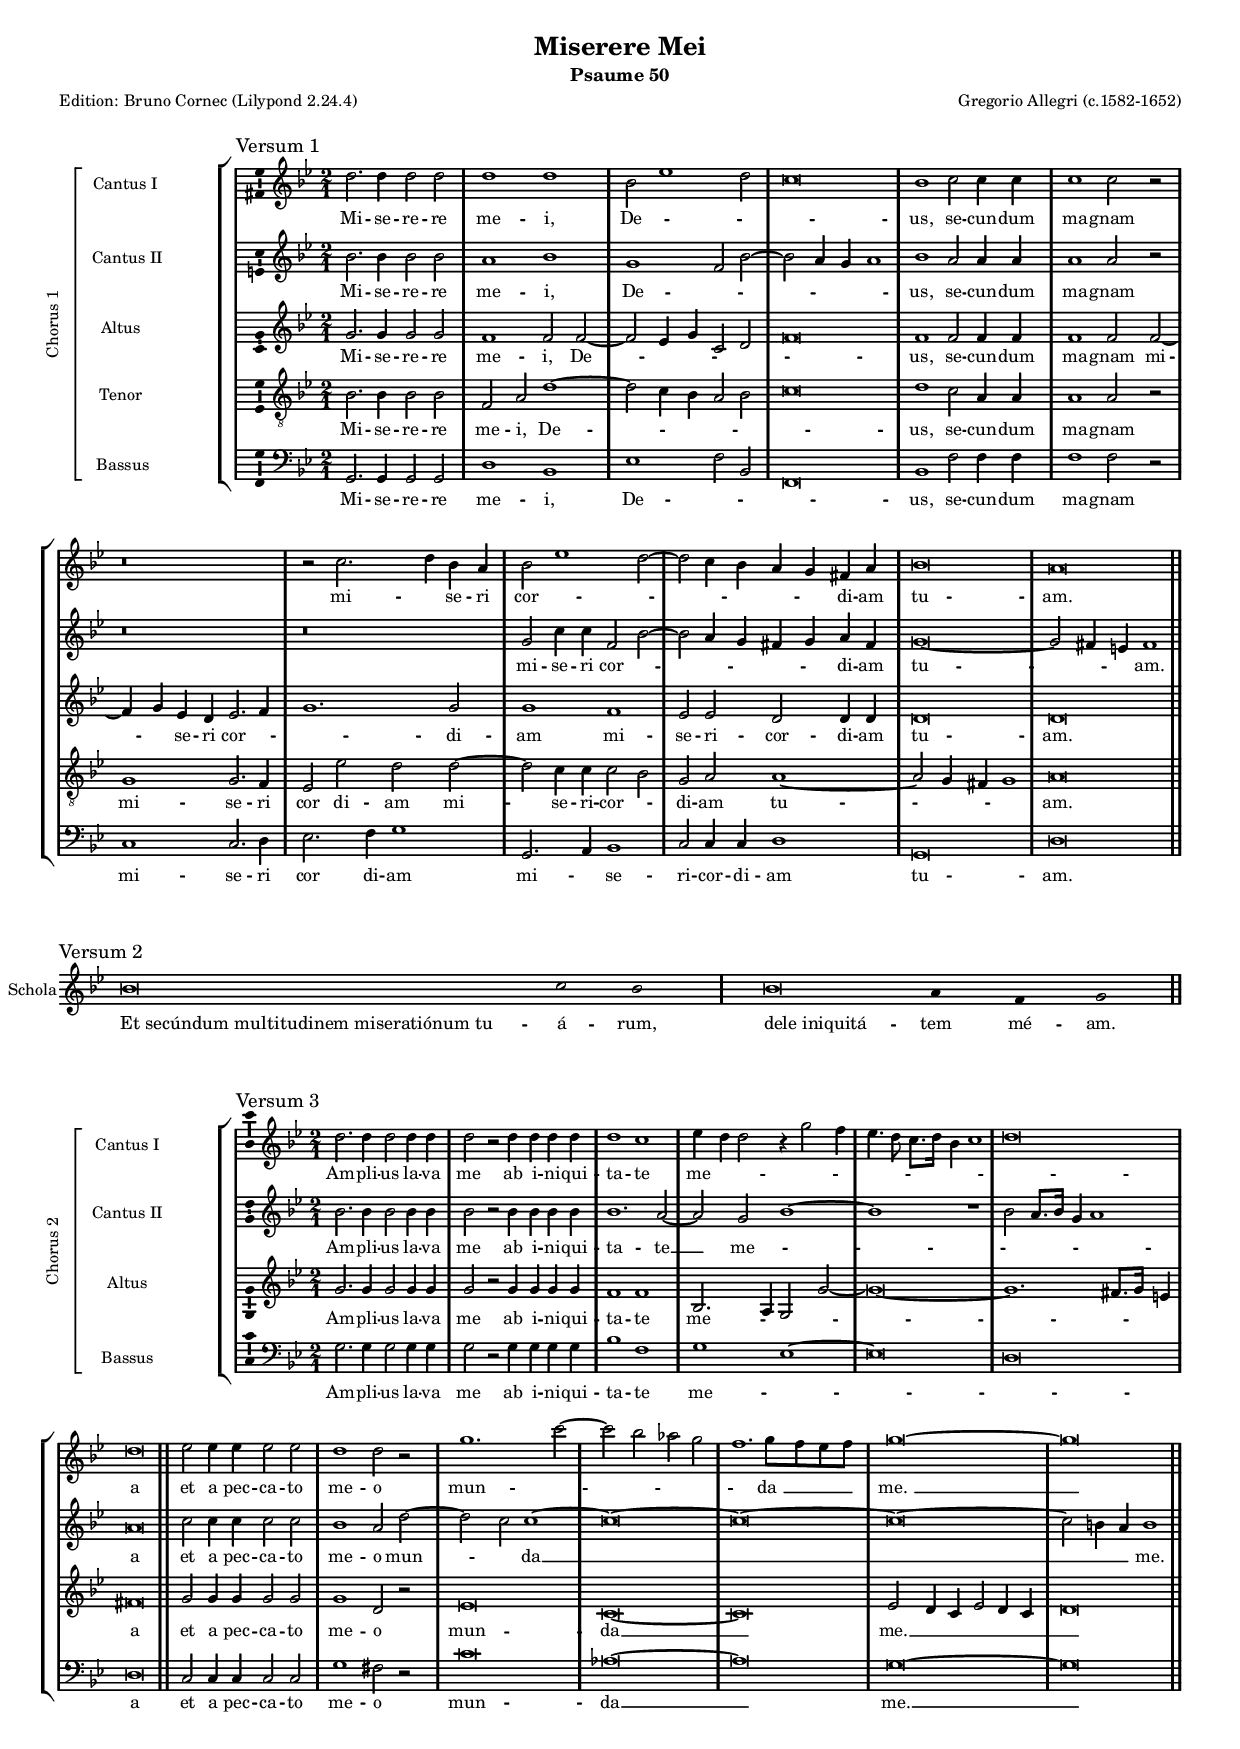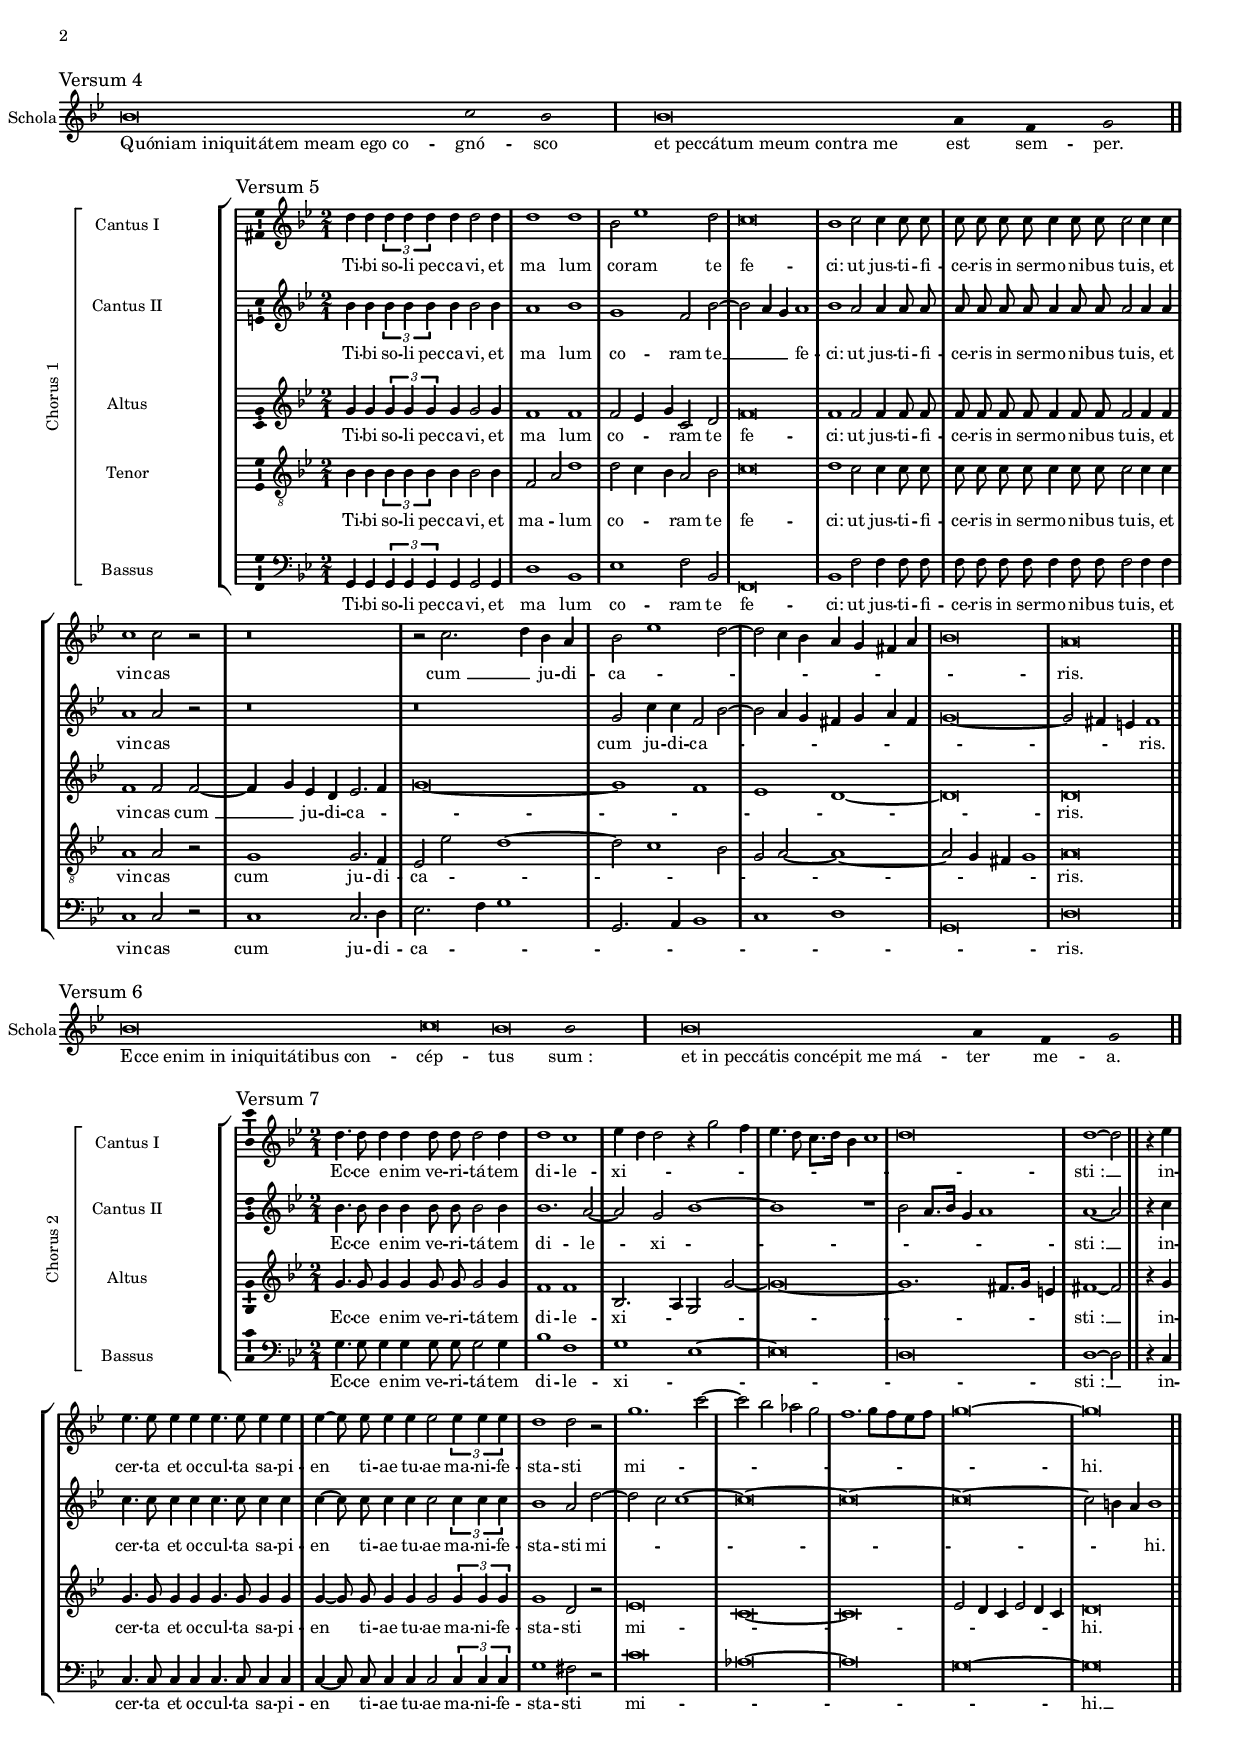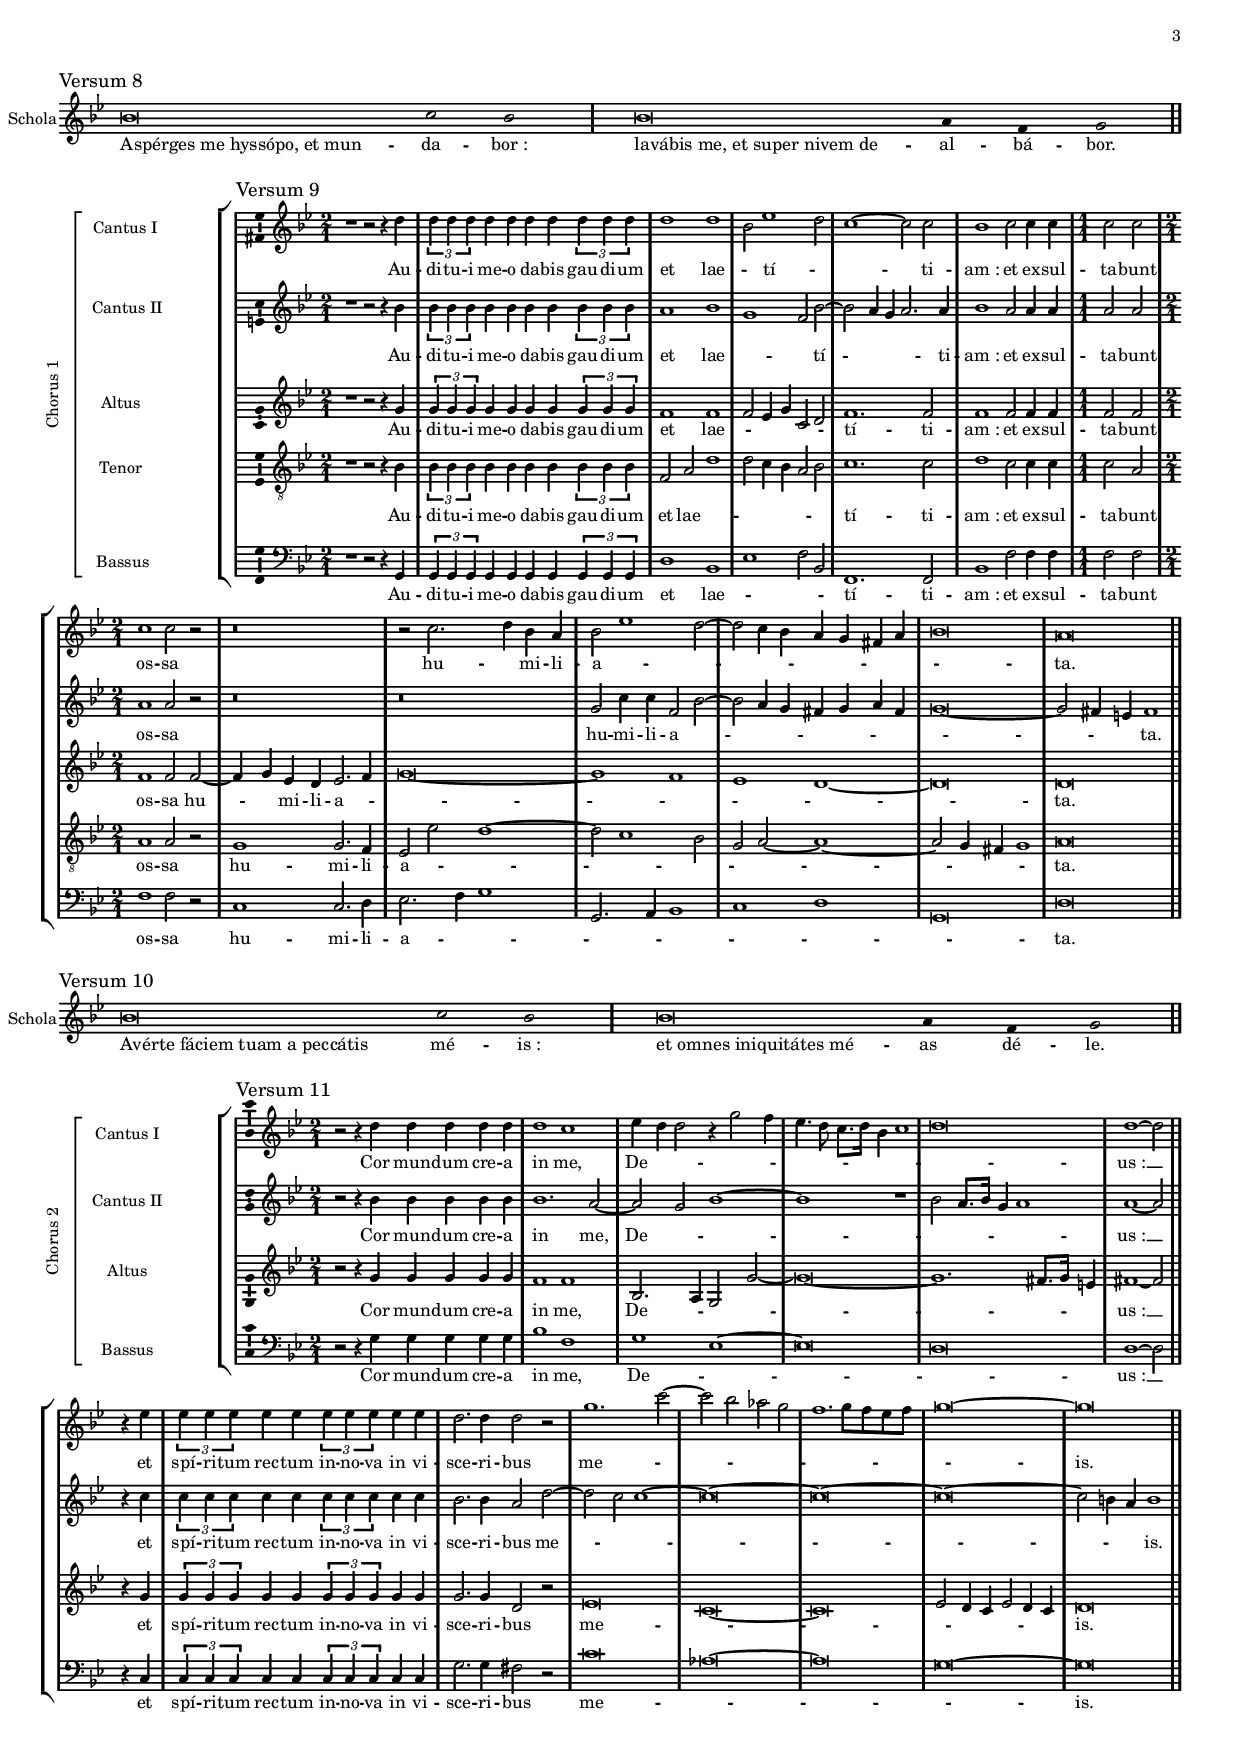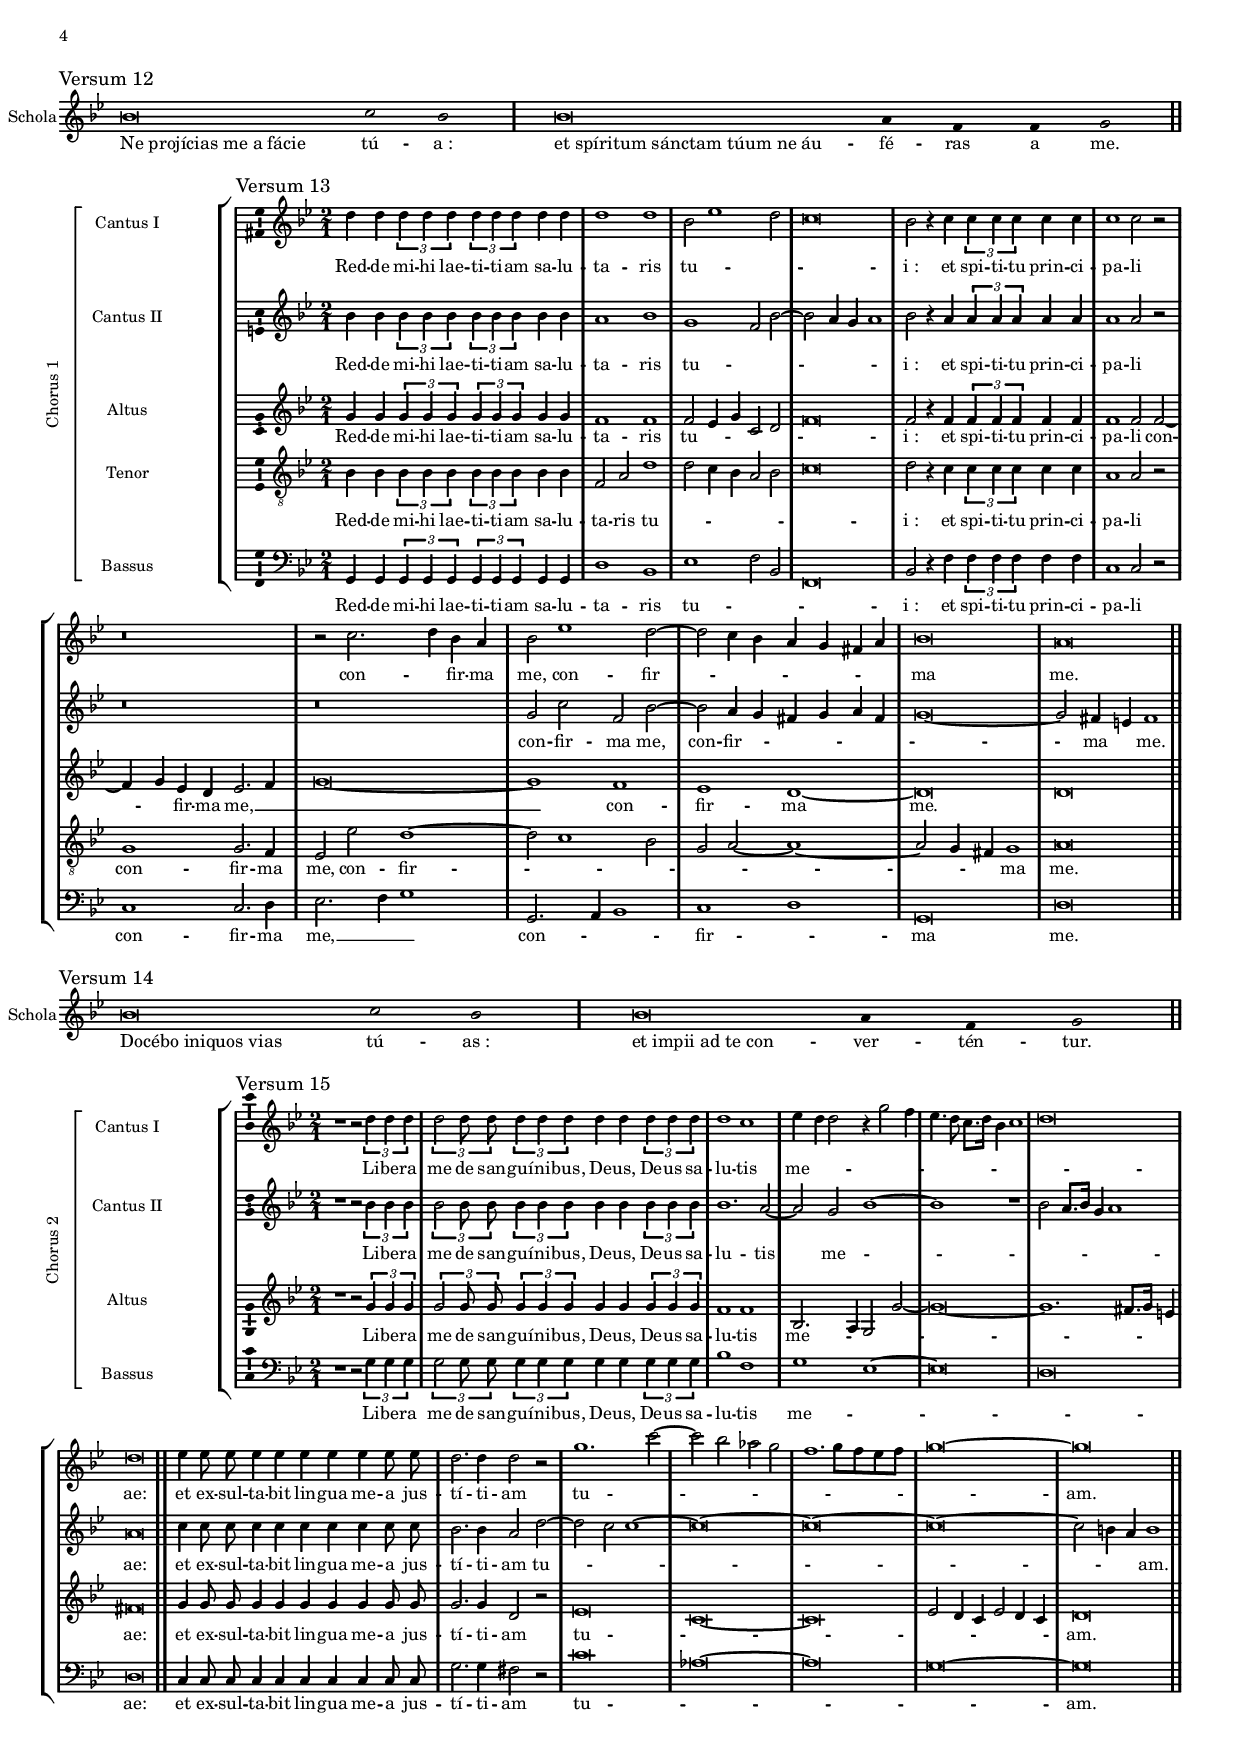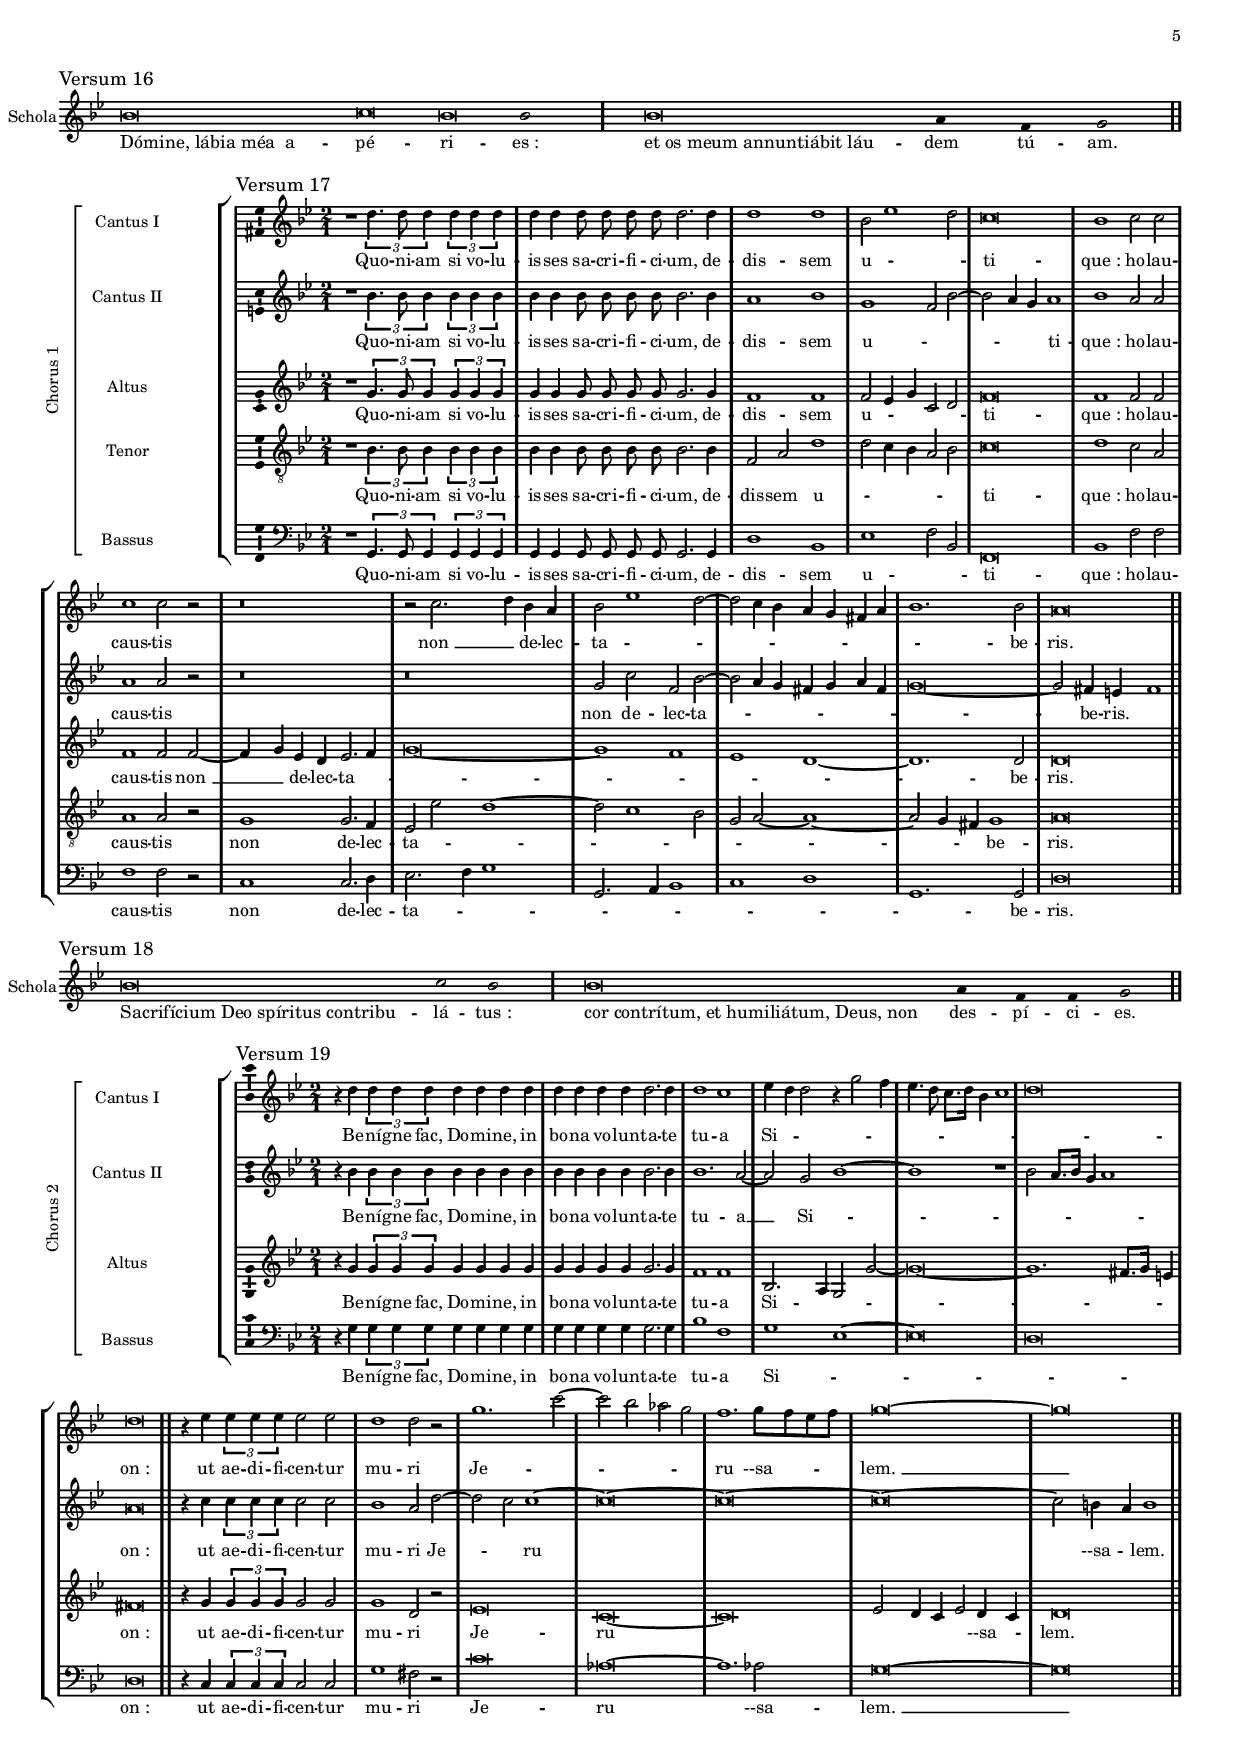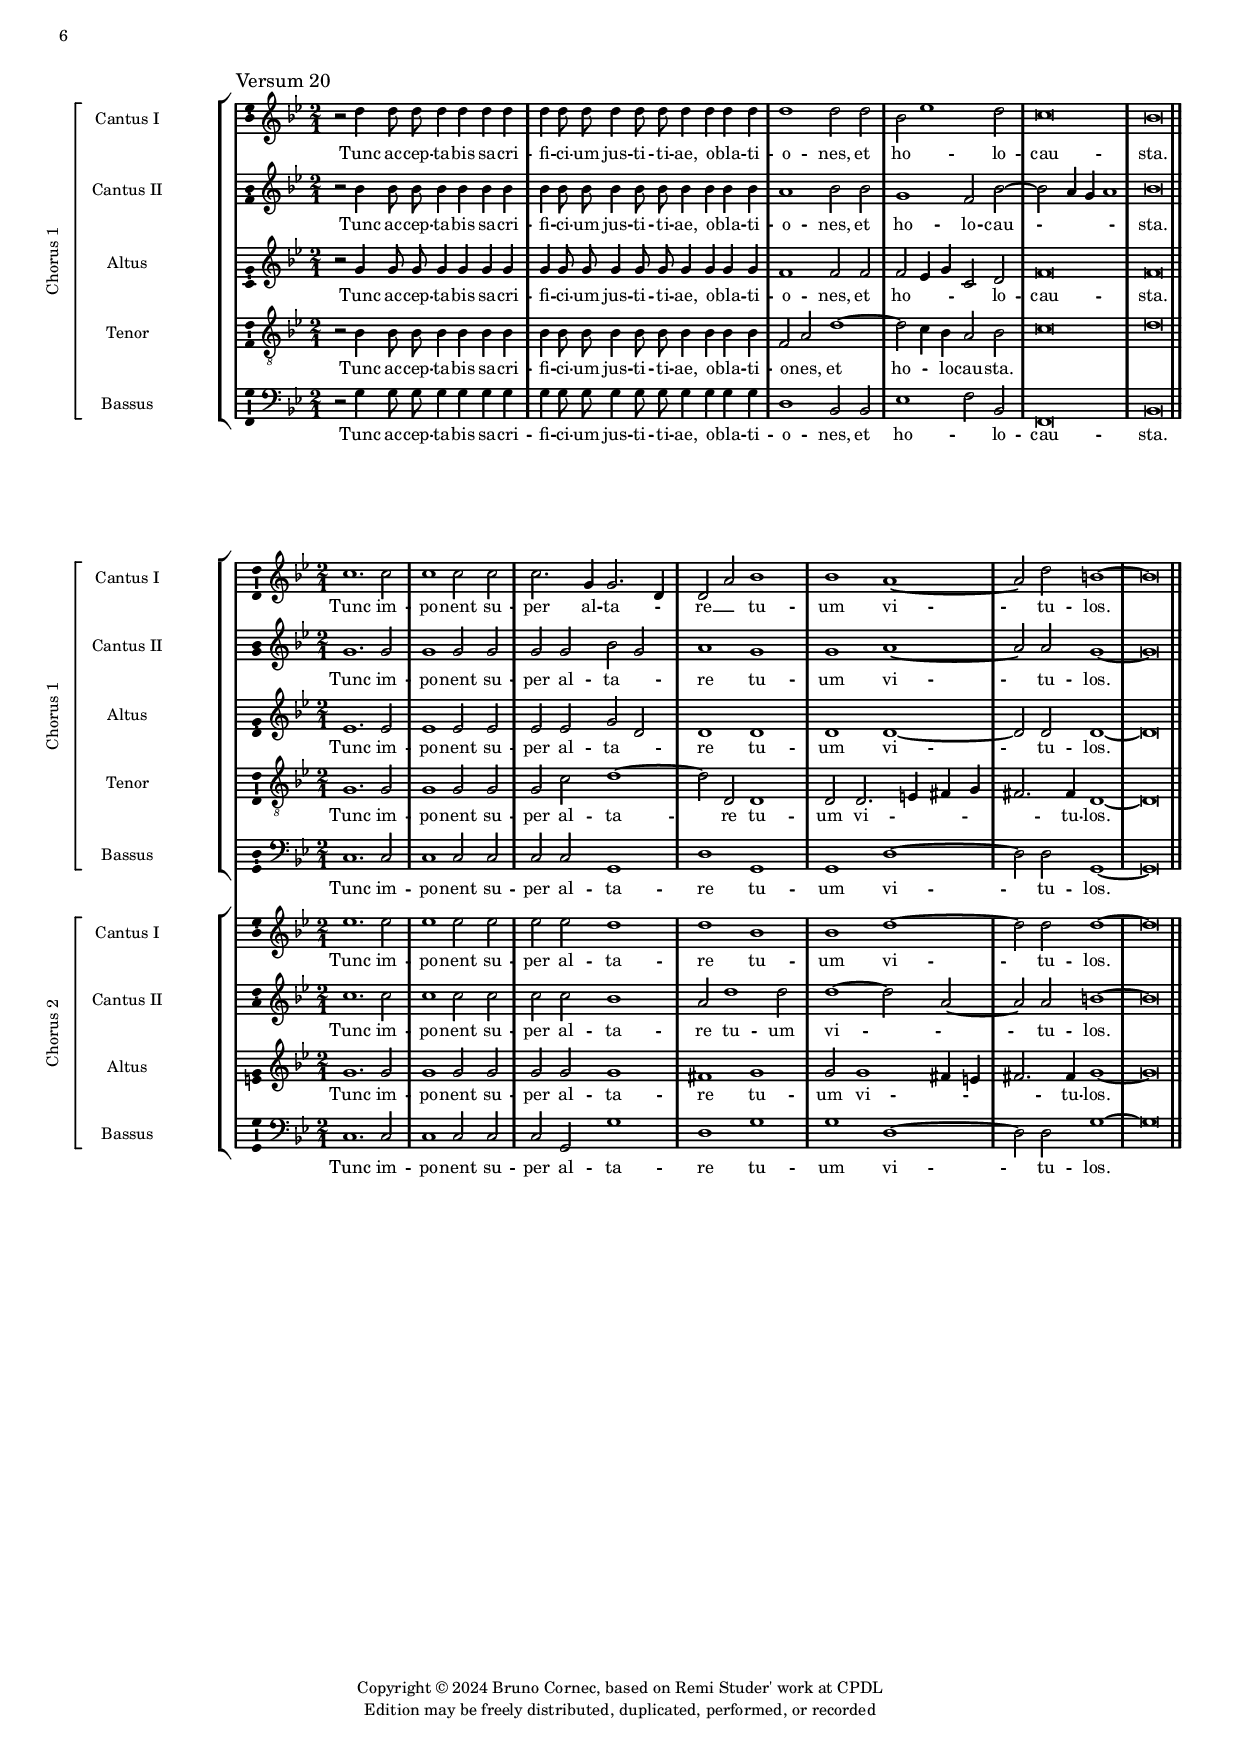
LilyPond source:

\version "2.24.2"
\pointAndClickOff
\include "gregorian.ly"
\include "italiano.ly"

#(define pieceArranger (string-append "Edition: Bruno Cornec (Lilypond " (lilypond-version) ")"))

\header {
    title = "Miserere Mei"
	subtitle = "Psaume 50"
	poet = \pieceArranger
	composer="Gregorio Allegri (c.1582-1652)"
	%opus = " "
    
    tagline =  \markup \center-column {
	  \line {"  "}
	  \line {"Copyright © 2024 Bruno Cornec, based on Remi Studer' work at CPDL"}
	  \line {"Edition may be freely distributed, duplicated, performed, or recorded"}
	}
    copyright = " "
    }

#(set-global-staff-size 14)

\layout {
    \context { \Score
        skipBars = ##t
        autoBeaming = ##f
        }
    }

\markup \vspace #1 % change this value accordingly

global={ \key sol \minor \time 2/1 }
incipitwidth = 6

CICantusIVI=\relative do''{
  \sectionLabel "Versum 1"
  re2. re4 re2 re |
  re1 re |
  sib2 mib1 re2 |
  do\breve |
  sib1 do2 do4 do |
  do1 do2 r2 |
  r\breve
  r2 do2. re4 sib la |
  sib2 mib1 re2~ |
  re2 do4 sib la sol fad la |
  sib\breve |
  la\breve \bar "||" |
}

CICantusIIVI=\relative do''{
  sib2. sib4 sib2 sib |
  la1 sib1 |
  sol1 fa2 sib2~ |
  sib2 la4 sol la1 |
  sib1 la2 la4 la |
  la1 la2 r2 |
  r\breve |
  r\breve |
  sol2 do4 do fa,2 sib~ |
  sib2 la4 sol fad sol la fad |
  sol\breve~ |
  sol2 fad4 mi fad1 |
  }

CIAltusVI=\relative re'{
  sol2. sol4 sol2 sol |
  fa1 fa2 fa2~ |
  fa2 mib4 sol do,2 re |
  fa\breve |
  fa1 fa2 fa4 fa fa1 fa2 fa2~ |
  fa4 sol mib re mib2. fa4 |
  sol1. sol2 |
  sol1 fa |
  mib2 mib re re4 re |
  re\breve |
  re\breve |
  }

CITenorVI=\relative do'{
  sib2. sib4 sib2 sib |
  fa2 la re1~ |
  re2 do4 sib la2 sib |
  do\breve |
  re1 do2 la4 la |
  la1 la2 r|
  sol1 sol2. fa4 |
  mib2 mib' re re~ |
  re do4 do do2 sib |
  sol2 la la1~ |
  la2 sol4 fad sol1 |
  la\breve
	}
CIBassusVI=\relative do'{
  sol,2. sol4 sol2 sol |
  re'1 sib |
  mib1 fa2 sib, |
  fa\breve |
  sib1 fa'2 fa4 fa |
  fa1 fa2 r |
  do1 do2. re4 |
  mib2. fa4 sol1 |
  sol,2. la4 sib1 |
  do2 do4 do re1 |
  sol,\breve |
  re'\breve |
}

TCICantusIVI=\lyricmode{\set ignoreMelismata = ##t
"Mi" -- se -- "re" -- re me -- "i," 
De --\skip1 \skip1 \skip1 "us," 
se -- cun -- dum ma -- gnam
mi -- \skip1 se -- ri "cor" --\skip1 \skip1 \skip1 \skip1 \skip1 \skip1 \skip1 di -- "am" tu -- "am."
}
TCICantusIIVI=\lyricmode{\set ignoreMelismata = ##t
"Mi" -- se -- "re" -- re me -- "i,"
De --\skip1 \skip1 \skip1 \skip1 \skip1 \skip1 "us,"
se -- cun -- dum ma -- gnam
mi -- se -- ri "cor" --\skip1 \skip1 \skip1 \skip1 \skip1 \skip1 di -- "am" tu -- \skip1 \skip1 \skip1 "am."
}
TCIAltusVI=\lyricmode{\set ignoreMelismata = ##t
"Mi" -- se -- "re" -- re me -- "i," 
De --\skip1 \skip1 \skip1 \skip1 \skip1 \skip1 "us," 
se -- cun -- dum ma -- gnam
mi -- \skip1 \skip1 se -- ri "cor" --\skip1 \skip1 di -- "am" mi -- se -- ri -- cor -- di -- am tu -- "am."
}
TCITenorVI=\lyricmode{\set ignoreMelismata = ##t
"Mi" -- se -- "re" -- re me -- "i," 
De --\skip1 \skip1 \skip1 \skip1 \skip1 \skip1 "us," 
se -- cun -- dum ma -- gnam
mi -- se -- ri "cor" di -- "am" mi -- \skip1 se -- ri -- cor -- \skip1 di -- am tu -- \skip1 \skip1 \skip1 \skip1 "am."
}
TCIBassusVI=\lyricmode{\set ignoreMelismata = ##t
"Mi" -- se -- "re" -- re me -- "i," 
De -- \skip1 \skip1 \skip1 "us," 
se -- cun -- dum ma -- gnam
mi -- se -- ri "cor" di -- "am" mi -- \skip1 se -- ri -- cor -- di -- am tu -- "am."
}

CIICantusIVIII=\relative do''{
  \sectionLabel "Versum 3"
  re2. re4 re2 re4 re |
  re2 r2 re4 re re re|
  re1 do |
  mib4 re re2 r4 sol2 fa4 |
  mib4. re8 do8.[ re16] sib4 do1 |
  re\breve
  re\breve \bar "||" |
  mib2 mib4 mib mib2 mib2 |
  re1 re2 r|
  sol1. do2~
  do2 sib lab sol |
  fa1. sol8[ fa mib fa] |
  sol\breve~ |
  sol\breve \bar "||" |
}

CIICantusIIVIII=\relative do''{
  sib2. sib4 sib2 sib4 sib |
  sib2 r2 sib4 sib sib sib|
  sib1. la2~ |
  la2 sol sib1~ |
  sib1 r1 |
  sib2 la8.[ sib16] sol4 la1 |
  la\breve |
  do2 do4 do do2 do2 |
  sib1 la2 re~ |
  re do do1~ |
  do\breve~ |
  do\breve~ |
  do\breve~ |
  do2 si4 la si1 |
  }

CIIAltusVIII=\relative re'{
  sol2. sol4 sol2 sol4 sol |
  sol2 r2 sol4 sol sol sol|
  fa1 fa |
  sib,2. la4 sol2 sol'2~ |
  sol\breve~ |
  sol1. fad8.[ sol16] mi4 |
  fad\breve |
  sol2 sol4 sol sol2 sol2 |
  sol1 re2 r |
  mib\breve |
  do\breve~ |
  do\breve |
  mib2 re4 do mib2 re4 do |
  re\breve |
  }

CIIBassusVIII=\relative do'{
  sol2. sol4 sol2 sol4 sol |
  sol2 r2 sol4 sol sol sol|
  sib1 fa |
  sol1 mib~ |
  mib\breve |
  re\breve |
  re\breve |
  do2 do4 do do2 do2 |
  sol'1 fad2 r |
  do'\breve |
  lab\breve~ |
  lab\breve |
  sol\breve~ |
  sol\breve |
}

TCIICantusIVIII=\lyricmode{\set ignoreMelismata = ##t
Am -- pli -- us la -- va me 
ab i -- ni -- qui -- ta -- te me --\skip1 \skip1 \skip1 \skip1 \skip1 \skip1 \skip1 \skip1 \skip1 \skip1 \skip1 "a" 
et a pec -- "ca" -- to me -- o 
mun --\skip1 \skip1 \skip1 \skip1 \skip1 \skip1 "da " __\skip1 \skip1 \skip1 "me. " __\skip1
}

TCIICantusIIVIII=\lyricmode{\set ignoreMelismata = ##t
Am -- pli -- us la -- va me 
ab i -- ni -- qui -- ta -- te __\skip1 me --\skip1 \skip1 \skip1 \skip1 \skip1 \skip1 \skip1 "a" 
et a pec -- "ca" -- to me -- o 
mun --\skip1 \skip1 da __\skip1 \skip1 \skip1 \skip1 \skip1 \skip1 "me."
}

TCIIAltusVIII=\lyricmode{\set ignoreMelismata = ##t
Am -- pli -- us la -- va me 
ab i -- ni -- qui -- ta -- te me --\skip1 \skip1 \skip1 \skip1 \skip1 \skip1 \skip1 \skip1 "a" 
et a pec -- "ca" -- to me -- o 
mun -- da __\skip1 "me." __\skip1 \skip1 \skip1 \skip1 \skip1 \skip1
}

TCIIBassusVIII=\lyricmode{\set ignoreMelismata = ##t
Am -- pli -- us la -- va me 
ab i -- ni -- qui -- ta -- te me --\skip1 \skip1 \skip1 "a" 
et a pec -- "ca" -- to me -- o 
mun -- da __\skip1 "me." __\skip1
}

CICantusIVV=\relative do''{
  \sectionLabel "Versum 5"
  re4 re \tuplet 3/2 { re4 re re } re4 re2 re4 |
  re1 re |
  sib2 mib1 re2 |
  do\breve |
  sib1 do2 do4 do8 do |
  do8 do do do do4 do8 do do2 do4 do |
  do1 do2 r2 |
  r\breve
  r2 do2. re4 sib la |
  sib2 mib1 re2~ |
  re2 do4 sib la sol fad la |
  sib\breve |
  la\breve \bar "||" |
}

CICantusIIVV=\relative do''{
  sib4 sib \tuplet 3/2 { sib4 sib sib } sib4 sib2 sib4 |
  la1 sib |
  sol1 fa2 sib2~ |
  sib2 la4 sol la1 |
  sib1 la2 la4 la8 la |
  la8 la la la la4 la8 la la2 la4 la |
  la1 la2 r2 |
  r\breve |
  r\breve |
  sol2 do4 do fa,2 sib~ |
  sib2 la4 sol fad sol la fad |
  sol\breve~ |
  sol2 fad4 mi fad1 |
  }

CIAltusVV=\relative re'{
  sol4 sol \tuplet 3/2 { sol4 sol sol } sol4 sol2 sol4 |
  fa1 fa |
  fa2 mib4 sol do,2 re |
  fa\breve |
  fa1 fa2 fa4 fa8 fa|
  fa8 fa fa fa fa4 fa8 fa fa2 fa4 fa |
  fa1 fa2 fa~ |
  fa4 sol mib re mib2. fa4 |
  sol\breve~ |
  sol1 fa |
  mib1 re1~ |
  re\breve |
  re\breve |
  }

CITenorVV=\relative do'{
  sib4 sib \tuplet 3/2 { sib4 sib sib } sib4 sib2 sib4 |
  fa2 la re1 |
  re2 do4 sib la2 sib |
  do\breve |
  re1 do2 do4 do8 do |
  do8 do do do do4 do8 do do2 do4 do |
  la1 la2 r|
  sol1 sol2. fa4 |
  mib2 mib' re1~ |
  re2 do1 sib2 |
  sol2 la~ la1~ |
  la2 sol4 fad sol1 |
  la\breve
	}
CIBassusVV=\relative do'{
  sol,4 sol \tuplet 3/2 { sol4 sol sol } sol4 sol2 sol4 |
  re'1 sib |
  mib1 fa2 sib, |
  fa\breve |
  sib1 fa'2 fa4 fa8 fa|
  fa8 fa fa fa fa4 fa8 fa fa2 fa4 fa |
  do1 do2 r |
  do1 do2. re4 |
  mib2. fa4 sol1 |
  sol,2. la4 sib1 |
  do1 re1 |
  sol,\breve |
  re'\breve |
}

TCICantusIVV=\lyricmode{\set ignoreMelismata = ##t
"Ti" -- bi so -- li pec -- "ca" -- "vi," et ma lum co -- ram te fe -- "ci:"
ut jus -- ti -- fi -- ce -- ris in ser -- "mo" -- ni -- bus tu -- "is," et vin -- cas
"cum " __\skip1 ju -- di -- "ca" --\skip1 \skip1 \skip1 \skip1 \skip1 \skip1 \skip1 \skip1 \skip1 \skip1 "ris."
}
TCICantusIIVV=\lyricmode{\set ignoreMelismata = ##t
"Ti" -- bi so -- li pec -- "ca" -- "vi," et ma lum co -- ram te __\skip1 \skip1 \skip1 fe -- "ci:"
ut jus -- ti -- fi -- ce -- ris in ser -- "mo" -- ni -- bus tu -- "is," et vin -- cas
"cum " ju -- di -- "ca" --\skip1 \skip1 \skip1 \skip1 \skip1 \skip1 \skip1 \skip1 \skip1 \skip1 \skip1 \skip1 "ris."
}
TCIAltusVV=\lyricmode{\set ignoreMelismata = ##t
"Ti" -- bi so -- li pec -- "ca" -- "vi," et ma lum co -- \skip1 \skip1 ram te fe -- "ci:"
ut jus -- ti -- fi -- ce -- ris in ser -- "mo" -- ni -- bus tu -- "is," et vin -- cas
"cum " __\skip1 \skip1 ju -- di -- "ca" --\skip1 \skip1 \skip1 \skip1 \skip1 \skip1 \skip1 "ris."
}
TCITenorVV=\lyricmode{\set ignoreMelismata = ##t
"Ti" -- bi so -- li pec -- "ca" -- "vi," et ma -- \skip1 lum co -- \skip1 \skip1 ram te fe -- "ci:"
ut jus -- ti -- fi -- ce -- ris in ser -- "mo" -- ni -- bus tu -- "is," et vin -- cas
"cum " ju -- di -- "ca" --\skip1 \skip1 \skip1 \skip1 \skip1 \skip1 \skip1 \skip1 \skip1 \skip1 \skip1 \skip1 "ris."
}
TCIBassusVV=\lyricmode{\set ignoreMelismata = ##t
"Ti" -- bi so -- li pec -- "ca" -- "vi," et ma lum co -- ram te fe -- "ci:"
ut jus -- ti -- fi -- ce -- ris in ser -- "mo" -- ni -- bus tu -- "is," et vin -- cas
"cum " ju -- di -- "ca" --\skip1 \skip1 \skip1 \skip1 \skip1 \skip1 \skip1 \skip1 "ris."
}

CIICantusIVVII=\relative do''{
  \sectionLabel "Versum 7"
  re4. re8 re4 re re8 re re2 re4 |
  re1 do |
  mib4 re re2 r4 sol2 fa4 |
  mib4. re8 do8.[ re16] sib4 do1 |
  re\breve
  re1~ re2 \bar "||" |
  r4 mib mib4. mib8 mib4 mib mib4. mib8 mib4 mib mib4~ |
  mib8 mib8 mib4 mib mib2 \tuplet 3/2 { mib4 mib mib } |
  re1 re2 r|
  sol1. do2~
  do2 sib lab sol |
  fa1. sol8[ fa mib fa] |
  sol\breve~ |
  sol\breve \bar "||" |
}

CIICantusIIVVII=\relative do''{
  sib4. sib8 sib4 sib sib8 sib sib2 sib4 |
  sib1. la2~ |
  la2 sol sib1~ |
  sib1 r1 |
  sib2 la8.[ sib16] sol4 la1 |
  la1~ la2 |
  r4 do do4. do8 do4 do do4. do8 do4 do do4~ |
  do8 do8 do4 do do2 \tuplet 3/2 { do4 do do } |
  sib1 la2 re~ |
  re do do1~ |
  do\breve~ |
  do\breve~ |
  do\breve~ |
  do2 si4 la si1 |
}

CIIAltusVVII=\relative re'{
  sol4. sol8 sol4 sol sol8 sol sol2 sol4 |
  fa1 fa |
  sib,2. la4 sol2 sol'2~ |
  sol\breve~ |
  sol1. fad8.[ sol16] mi4 |
  fad1~ fad2 |
  r4 sol sol4. sol8 sol4 sol sol4. sol8 sol4 sol sol4~ |
  sol8 sol8 sol4 sol sol2 \tuplet 3/2 { sol4 sol sol } |
  sol1 re2 r |
  mib\breve |
  do\breve~ |
  do\breve |
  mib2 re4 do mib2 re4 do |
  re\breve |
}

CIIBassusVVII=\relative do'{
  sol4. sol8 sol4 sol sol8 sol sol2 sol4 |
  sib1 fa |
  sol1 mib~ |
  mib\breve |
  re\breve |
  re1~ re2 |
  r4 do do4. do8 do4 do do4. do8 do4 do do4~ |
  do8 do8 do4 do do2 \tuplet 3/2 { do4 do do } |
  sol'1 fad2 r |
  do'\breve |
  lab\breve~ |
  lab\breve |
  sol\breve~ |
  sol\breve |
}

TCIICantusIVVII=\lyricmode{\set ignoreMelismata = ##t
"Ec" -- ce e -- nim ve -- ri -- "tá" -- tem di -- le -- xi -- \skip1 \skip1 
\skip1 \skip1 \skip1 \skip1 \skip1 \skip1 \skip1 \skip1 \skip1 "sti :" __\skip1
in -- cer -- ta et oc -- cul -- ta sa -- pi -- en \skip1 -- ti -- ae tu -- ae ma -- ni -- fe -- "sta" -- sti 
mi --\skip1 \skip1 \skip1 \skip1 \skip1 \skip1 \skip1 \skip1 \skip1 \skip1 \skip1 "hi."
}
TCIICantusIIVVII=\lyricmode{\set ignoreMelismata = ##t
"Ec" -- ce e -- nim ve -- ri -- "tá" -- tem di -- le -- \skip1 xi -- \skip1 \skip1
\skip1 \skip1 \skip1 \skip1 \skip1 "sti :" __\skip1
in -- cer -- ta et oc -- cul -- ta sa -- pi -- en \skip1 -- ti -- ae tu -- ae ma -- ni -- fe -- "sta" -- sti 
mi --\skip1 \skip1 \skip1 \skip1 \skip1 \skip1 \skip1 \skip1 \skip1 "hi."
}
TCIIAltusVVII=\lyricmode{\set ignoreMelismata = ##t
"Ec" -- ce e -- nim ve -- ri -- "tá" -- tem di -- le -- xi -- \skip1 \skip1 
\skip1 \skip1 \skip1 \skip1 \skip1 \skip1 "sti :" __\skip1
in -- cer -- ta et oc -- cul -- ta sa -- pi -- en \skip1 -- ti -- ae tu -- ae ma -- ni -- fe -- "sta" -- sti 
mi --\skip1 \skip1 \skip1 \skip1 \skip1 \skip1 \skip1 \skip1 "hi."
}
TCIIBassusVVII=\lyricmode{\set ignoreMelismata = ##t
"Ec" -- ce e -- nim ve -- ri -- "tá" -- tem di -- le -- xi -- \skip1 \skip1 \skip1 "sti :" __\skip1 
in -- cer -- ta et oc -- cul -- ta sa -- pi -- en \skip1 -- ti -- ae tu -- ae ma -- ni -- fe -- "sta" -- sti 
mi --\skip1 \skip1 \skip1 "hi." __\skip1
}

CICantusIVIX=\relative do''{
  \sectionLabel "Versum 9"
  r1 r2 r4 re4 | 
  \tuplet 3/2 { re4 re re } re4 re re re \tuplet 3/2 { re4 re re }|
  re1 re |
  sib2 mib1 re2 |
  do1~ do2 do |
  sib1 do2 do4 do  |
  \time 1/1 do2 do |
  \time 2/1 do1 do2 r2 |
  r\breve
  r2 do2. re4 sib la |
  sib2 mib1 re2~ |
  re2 do4 sib la sol fad la |
  sib\breve |
  la\breve \bar "||" |
}

CICantusIIVIX=\relative do''{
  r1 r2 r4 sib4 | 
  \tuplet 3/2 { sib4 sib sib } sib4 sib sib sib \tuplet 3/2 { sib4 sib sib }|
  la1 sib |
  sol1 fa2 sib2~ |
  sib2 la4 sol la2. la4 |
  sib1 la2 la4 la  |
  \time 1/1 la2 la |
  \time 2/1 la1 la2 r2 |
  r\breve |
  r\breve |
  sol2 do4 do fa,2 sib~ |
  sib2 la4 sol fad sol la fad |
  sol\breve~ |
  sol2 fad4 mi fad1 |
  }

CIAltusVIX=\relative re'{
  r1 r2 r4 sol4 | 
  \tuplet 3/2 { sol4 sol sol } sol4 sol sol sol \tuplet 3/2 { sol4 sol sol }|
  fa1 fa |
  fa2 mib4 sol do,2 re |
  fa1. fa2 |
  fa1 fa2 fa4 fa  |
  \time 1/1 fa2 fa |
  \time 2/1 fa1 fa2 fa~ |
  fa4 sol mib re mib2. fa4 |
  sol\breve~ |
  sol1 fa |
  mib1 re1~ |
  re\breve |
  re\breve |
  }

CITenorVIX=\relative do'{
  r1 r2 r4 sib4 | 
  \tuplet 3/2 { sib4 sib sib } sib4 sib sib sib \tuplet 3/2 { sib4 sib sib }|
  fa2 la re1 |
  re2 do4 sib la2 sib |
  do1. do2 |
  re1 do2 do4 do  |
  \time 1/1 do2 la |
  \time 2/1 la1 la2 r2 |
  sol1 sol2. fa4 |
  mib2 mib' re1~ |
  re2 do1 sib2 |
  sol2 la~ la1~ |
  la2 sol4 fad sol1 |
  la\breve
	}
CIBassusVIX=\relative do'{
  r1 r2 r4 sol,4 | 
  \tuplet 3/2 { sol4 sol sol } sol4 sol sol sol \tuplet 3/2 { sol4 sol sol }|
  re'1 sib |
  mib1 fa2 sib, |
  fa1. fa2 |
  sib1 fa'2 fa4 fa  |
  \time 1/1 fa2 fa |
  \time 2/1 fa1 fa2 r2 |
  do1 do2. re4 |
  mib2. fa4 sol1 |
  sol,2. la4 sib1 |
  do1 re1 |
  sol,\breve |
  re'\breve |
}

TCICantusIVIX=\lyricmode{\set ignoreMelismata = ##t
"Au" -- di -- tu -- i me -- o da -- bis "gau" -- di -- um 
et "lae" --\skip1 "tí" --\skip1 \skip1 \skip1 ti -- "am :" 
et ex -- sul -- ta -- bunt os -- sa
hu --\skip1 mi -- li -- "a" --\skip1 \skip1 \skip1 \skip1 \skip1 \skip1 \skip1 \skip1 \skip1 \skip1 "ta."
}
TCICantusIIVIX=\lyricmode{\set ignoreMelismata = ##t
"Au" -- di -- tu -- i me -- o da -- bis "gau" -- di -- um 
et "lae" --\skip1 \skip1 "tí" --\skip1 \skip1 \skip1 \skip1 ti -- "am :" 
et ex -- sul -- ta -- bunt os -- sa
hu -- mi -- li -- "a" --\skip1 \skip1 \skip1 \skip1 \skip1 \skip1 \skip1 \skip1 \skip1 \skip1 \skip1 \skip1 "ta."
}
TCIAltusVIX=\lyricmode{\set ignoreMelismata = ##t
"Au" -- di -- tu -- i me -- o da -- bis "gau" -- di -- um 
et "lae" --\skip1 \skip1 \skip1 \skip1 \skip1 "tí" -- ti -- "am :" 
et ex -- sul -- ta -- bunt os -- sa
hu --\skip1 \skip1 mi -- li -- "a" --\skip1 \skip1 \skip1 \skip1 \skip1 \skip1 \skip1 "ta."
}
TCITenorVIX=\lyricmode{\set ignoreMelismata = ##t
"Au" -- di -- tu -- i me -- o da -- bis "gau" -- di -- um 
et "lae" --\skip1 \skip1 \skip1 \skip1 \skip1 \skip1 "tí" -- ti -- "am :" 
et ex -- sul -- ta -- bunt os -- sa
hu -- mi -- li -- "a" --\skip1 \skip1 \skip1 \skip1 \skip1 \skip1 \skip1 \skip1 \skip1 \skip1 \skip1 \skip1 "ta."
}
TCIBassusVIX=\lyricmode{\set ignoreMelismata = ##t
"Au" -- di -- tu -- i me -- o da -- bis "gau" -- di -- um 
et "lae" --\skip1 \skip1 \skip1 "tí" -- ti -- "am :" 
et ex -- sul -- ta -- bunt os -- sa
hu -- mi -- li -- "a" --\skip1 \skip1 \skip1 \skip1 \skip1 \skip1 \skip1 \skip1 "ta."
}

CIICantusIVXI=\relative do''{
  \sectionLabel "Versum 11"
  r2 r4 re re re re re |
  re1 do |
  mib4 re re2 r4 sol2 fa4 |
  mib4. re8 do8.[ re16] sib4 do1 |
  re\breve
  re1~ re2 \bar "||" |
  r4 mib \tuplet 3/2 { mib4 mib mib } mib4 mib \tuplet 3/2 { mib4 mib mib } mib4 mib |
  re2. re4 re2 r2|
  sol1. do2~
  do2 sib lab sol |
  fa1. sol8[ fa mib fa] |
  sol\breve~ |
  sol\breve \bar "||" |
}

CIICantusIIVXI=\relative do''{
  r2 r4 sib sib sib sib sib |
  sib1. la2~ |
  la2 sol sib1~ |
  sib1 r1 |
  sib2 la8.[ sib16] sol4 la1 |
  la1~ la2 |
  r4 do \tuplet 3/2 { do4 do do } do4 do \tuplet 3/2 { do4 do do } do4 do |
  sib2. sib4 la2 re~ |
  re do do1~ |
  do\breve~ |
  do\breve~ |
  do\breve~ |
  do2 si4 la si1 |
}

CIIAltusVXI=\relative re'{
  r2 r4 sol sol sol sol sol |
  fa1 fa |
  sib,2. la4 sol2 sol'2~ |
  sol\breve~ |
  sol1. fad8.[ sol16] mi4 |
  fad1~ fad2 |
  r4 sol \tuplet 3/2 { sol4 sol sol } sol4 sol \tuplet 3/2 { sol4 sol sol } sol4 sol |
  sol2. sol4 re2 r |
  mib\breve |
  do\breve~ |
  do\breve |
  mib2 re4 do mib2 re4 do |
  re\breve |
}

CIIBassusVXI=\relative do'{
  r2 r4 sol sol sol sol sol |
  sib1 fa |
  sol1 mib~ |
  mib\breve |
  re\breve |
  re1~ re2 |
  r4 do \tuplet 3/2 { do4 do do } do4 do \tuplet 3/2 { do4 do do } do4 do |
  sol'2. sol4 fad2 r |
  do'\breve |
  lab\breve~ |
  lab\breve |
  sol\breve~ |
  sol\breve |
}

TCIICantusIVXI=\lyricmode{\set ignoreMelismata = ##t
"Cor" mun -- dum cre -- a in "me," De --\skip1 \skip1 \skip1 \skip1 \skip1 \skip1 \skip1 \skip1 \skip1 \skip1 \skip1 "us :" __\skip1 
et "spí" -- ri -- tum rec -- tum in -- no -- va in vi -- "sce" -- ri -- bus me --\skip1 \skip1 \skip1 \skip1 \skip1 \skip1 \skip1 \skip1 \skip1 \skip1 \skip1 "is."
}
TCIICantusIIVXI=\lyricmode{\set ignoreMelismata = ##t
"Cor" mun -- dum cre -- a in "me," De --\skip1 \skip1 \skip1 \skip1 \skip1 \skip1 \skip1 \skip1 "us :" __\skip1 
et "spí" -- ri -- tum rec -- tum in -- no -- va in vi -- "sce" -- ri -- bus me --\skip1 \skip1 \skip1 \skip1 \skip1 \skip1 \skip1 \skip1 \skip1 "is."
}
TCIIAltusVXI=\lyricmode{\set ignoreMelismata = ##t
"Cor" mun -- dum cre -- a in "me," De --\skip1 \skip1 \skip1 \skip1 \skip1 \skip1 \skip1 \skip1 "us :" __\skip1 
et "spí" -- ri -- tum rec -- tum in -- no -- va in vi -- "sce" -- ri -- bus me --\skip1 \skip1 \skip1 \skip1 \skip1 \skip1 \skip1 \skip1 "is."
}
TCIIBassusVXI=\lyricmode{\set ignoreMelismata = ##t
"Cor" mun -- dum cre -- a in "me," De --\skip1 \skip1 \skip1 "us :" __\skip1 
et "spí" -- ri -- tum rec -- tum in -- no -- va in vi -- "sce" -- ri -- bus me --\skip1 \skip1 \skip1 "is."
}

CICantusIVXIII=\relative do''{
  \sectionLabel "Versum 13"
  re4 re \tuplet 3/2 { re4 re re } \tuplet 3/2 { re4 re re } re4 re |
  re1 re |
  sib2 mib1 re2 |
  do\breve |
  sib2 r4 do \tuplet 3/2 { do4 do do } do4 do |
  do1 do2 r2 |
  r\breve
  r2 do2. re4 sib la |
  sib2 mib1 re2~ |
  re2 do4 sib la sol fad la |
  sib\breve |
  la\breve \bar "||" |
}

CICantusIIVXIII=\relative do''{
  sib4 sib \tuplet 3/2 { sib4 sib sib } \tuplet 3/2 { sib4 sib sib } sib4 sib |
  la1 sib |
  sol1 fa2 sib2~ |
  sib2 la4 sol la1 |
  sib2 r4 la \tuplet 3/2 { la4 la la } la4 la |
  la1 la2 r2 |
  r\breve |
  r\breve |
  sol2 do fa, sib~ |
  sib2 la4 sol fad sol la fad |
  sol\breve~ |
  sol2 fad4 mi fad1 |
  }

CIAltusVXIII=\relative re'{
  sol4 sol \tuplet 3/2 { sol4 sol sol } \tuplet 3/2 { sol4 sol sol } sol4 sol |
  fa1 fa |
  fa2 mib4 sol do,2 re |
  fa\breve |
  fa2 r4 fa \tuplet 3/2 { fa4 fa fa } fa4 fa |
  fa1 fa2 fa~ |
  fa4 sol mib re mib2. fa4 |
  sol\breve~ |
  sol1 fa |
  mib1 re1~ |
  re\breve |
  re\breve |
  }

CITenorVXIII=\relative do'{
  sib4 sib \tuplet 3/2 { sib4 sib sib } \tuplet 3/2 { sib4 sib sib } sib4 sib |
  fa2 la re1 |
  re2 do4 sib la2 sib |
  do\breve |
  re2 r4 do \tuplet 3/2 { do4 do do } do4 do |
  la1 la2 r|
  sol1 sol2. fa4 |
  mib2 mib' re1~ |
  re2 do1 sib2 |
  sol2 la~ la1~ |
  la2 sol4 fad sol1 |
  la\breve
	}
CIBassusVXIII=\relative do'{
  sol,4 sol \tuplet 3/2 { sol4 sol sol } \tuplet 3/2 { sol4 sol sol } sol4 sol |
  re'1 sib |
  mib1 fa2 sib, |
  fa\breve |
  sib2 r4 fa' \tuplet 3/2 { fa4 fa fa } fa4 fa |
  do1 do2 r |
  do1 do2. re4 |
  mib2. fa4 sol1 |
  sol,2. la4 sib1 |
  do1 re1 |
  sol,\breve |
  re'\breve |
}

TCICantusIVXIII=\lyricmode{\set ignoreMelismata = ##t
"Red" -- de mi -- hi "lae" -- "ti" -- ti -- am sa -- lu -- "ta" -- ris tu --\skip1 \skip1 \skip1 "i :" 
et "spi" -- ti -- tu prin -- ci -- "pa" -- li con --\skip1 "fir" -- ma "me," con -- "fir" --\skip1 \skip1 \skip1 \skip1 \skip1 \skip1 \skip1 ma "me."
}
TCICantusIIVXIII=\lyricmode{\set ignoreMelismata = ##t
"Red" -- de mi -- hi "lae" -- "ti" -- ti -- am sa -- lu -- "ta" -- ris tu --\skip1 \skip1 \skip1 \skip1 \skip1 \skip1 "i :" 
et "spi" -- ti -- tu prin -- ci -- "pa" -- li con -- "fir" -- ma "me," con -- "fir" --\skip1 \skip1 \skip1 \skip1 \skip1 \skip1 \skip1 ma \skip1 "me."
}
TCIAltusVXIII=\lyricmode{\set ignoreMelismata = ##t
"Red" -- de mi -- hi "lae" -- "ti" -- ti -- am sa -- lu -- "ta" -- ris tu --\skip1 \skip1 \skip1 \skip1 \skip1 "i :" 
et "spi" -- ti -- tu prin -- ci -- "pa" -- li con --\skip1 \skip1 "fir" -- ma "me," __\skip1 \skip1 \skip1 con -- "fir" -- ma "me."
}
TCITenorVXIII=\lyricmode{\set ignoreMelismata = ##t
"Red" -- de mi -- hi "lae" -- "ti" -- ti -- am sa -- lu -- "ta" -- ris tu --\skip1 \skip1 \skip1 \skip1 \skip1 \skip1   "i :" 
et "spi" -- ti -- tu prin -- ci -- "pa" -- li con -- "fir" -- ma "me," con -- "fir" --\skip1 \skip1 \skip1 \skip1 \skip1 \skip1 \skip1 \skip1 \skip1 ma "me."
}
TCIBassusVXIII=\lyricmode{\set ignoreMelismata = ##t
"Red" -- de mi -- hi "lae" -- "ti" -- ti -- am sa -- lu -- "ta" -- ris tu --\skip1 \skip1 \skip1 "i :" 
et "spi" -- ti -- tu prin -- ci -- "pa" -- li con -- "fir" -- ma "me," __\skip1 \skip1 con -- \skip1 \skip1 "fir" --\skip1 ma "me."
}

CIICantusIVXV=\relative do''{
  \sectionLabel "Versum 15"
  r1 r2 \tuplet 3/2 { re4 re re } | 
  \tuplet 3/2 { re2 re8 re } \tuplet 3/2 { re4 re re } re4 re \tuplet 3/2 { re4 re re } |
  re1 do |
  mib4 re re2 r4 sol2 fa4 |
  mib4. re8 do8.[ re16] sib4 do1 |
  re\breve |
  re\breve \bar "||" |
  mib4 mib8 mib mib4 mib mib mib mib mib8 mib |
  re2. re4 re2 r2|
  sol1. do2~
  do2 sib lab sol |
  fa1. sol8[ fa mib fa] |
  sol\breve~ |
  sol\breve \bar "||" |
}

CIICantusIIVXV=\relative do''{
  r1 r2 \tuplet 3/2 { sib4 sib sib } | 
  \tuplet 3/2 { sib2 sib8 sib } \tuplet 3/2 { sib4 sib sib } sib4 sib \tuplet 3/2 { sib4 sib sib } |
  sib1. la2~ |
  la2 sol sib1~ |
  sib1 r1 |
  sib2 la8.[ sib16] sol4 la1 |
  la\breve |
  do4 do8 do do4 do do do do do8 do |
  sib2. sib4 la2 re~ |
  re do do1~ |
  do\breve~ |
  do\breve~ |
  do\breve~ |
  do2 si4 la si1 |
}

CIIAltusVXV=\relative re'{
  r1 r2 \tuplet 3/2 { sol4 sol sol } | 
  \tuplet 3/2 { sol2 sol8 sol } \tuplet 3/2 { sol4 sol sol } sol4 sol \tuplet 3/2 { sol4 sol sol } |
  fa1 fa |
  sib,2. la4 sol2 sol'2~ |
  sol\breve~ |
  sol1. fad8.[ sol16] mi4 |
  fad\breve |
  sol4 sol8 sol sol4 sol sol sol sol sol8 sol |
  sol2. sol4 re2 r |
  mib\breve |
  do\breve~ |
  do\breve |
  mib2 re4 do mib2 re4 do |
  re\breve |
}

CIIBassusVXV=\relative do'{
  r1 r2 \tuplet 3/2 { sol4 sol sol } | 
  \tuplet 3/2 { sol2 sol8 sol } \tuplet 3/2 { sol4 sol sol } sol4 sol \tuplet 3/2 { sol4 sol sol } |
  sib1 fa |
  sol1 mib~ |
  mib\breve |
  re\breve |
  re\breve |
  do4 do8 do do4 do do do do do8 do |
  sol'2. sol4 fad2 r |
  do'\breve |
  lab\breve~ |
  lab\breve |
  sol\breve~ |
  sol\breve |
}

TCIICantusIVXV=\lyricmode{\set ignoreMelismata = ##t
Li -- be -- ra me de san -- guí -- ni -- bus, De -- us, De -- us sa -- "lu" -- tis me --\skip1 \skip1 \skip1 \skip1 \skip1 \skip1 \skip1 \skip1 \skip1 \skip1 \skip1 "ae:" 
et ex -- sul -- ta -- bit lin -- gua me -- a jus -- "tí" -- ti -- am tu --\skip1 \skip1 \skip1 \skip1 \skip1 \skip1 \skip1 \skip1 \skip1 \skip1 \skip1 "am."
}
TCIICantusIIVXV=\lyricmode{\set ignoreMelismata = ##t
Li -- be -- ra me de san -- guí -- ni -- bus, De -- us, De -- us sa -- "lu" -- tis \skip1 me --\skip1 \skip1 \skip1 \skip1 \skip1 \skip1 \skip1 "ae:" 
et ex -- sul -- ta -- bit lin -- gua me -- a jus -- "tí" -- ti -- am tu --\skip1 \skip1 \skip1 \skip1 \skip1 \skip1 \skip1 \skip1 \skip1 "am."
}
TCIIAltusVXV=\lyricmode{\set ignoreMelismata = ##t
Li -- be -- ra me de san -- guí -- ni -- bus, De -- us, De -- us sa -- "lu" -- tis me --\skip1 \skip1 \skip1 \skip1 \skip1 \skip1 \skip1 \skip1 "ae:" 
et ex -- sul -- ta -- bit lin -- gua me -- a jus -- "tí" -- ti -- am tu --\skip1 \skip1 \skip1 \skip1 \skip1 \skip1 \skip1 \skip1 "am."
}
TCIIBassusVXV=\lyricmode{\set ignoreMelismata = ##t
Li -- be -- ra me de san -- guí -- ni -- bus, De -- us, De -- us sa -- "lu" -- tis me --\skip1 \skip1 \skip1 "ae:" 
et ex -- sul -- ta -- bit lin -- gua me -- a jus -- "tí" -- ti -- am tu --\skip1 \skip1 \skip1 "am."
}

CICantusIVXVII=\relative do''{
  \sectionLabel "Versum 17"
  r1 \tuplet 3/2 { re4. re8 re4 } \tuplet 3/2 { re4 re re } |
  re4 re4 re8 re re re re2. re4 |
  re1 re1 |
  sib2 mib1 re2 |
  do\breve |
  sib1 do2 do | 
  do1 do2 r2 |
  r\breve
  r2 do2. re4 sib la |
  sib2 mib1 re2~ |
  re2 do4 sib la sol fad la |
  sib1. sib2 |
  la\breve \bar "||" |
}

CICantusIIVXVII=\relative do''{
  r1 \tuplet 3/2 { sib4. sib8 sib4 } \tuplet 3/2 { sib4 sib sib } |
  sib4 sib4 sib8 sib sib sib sib2. sib4 |
  la1 sib |
  sol1 fa2 sib2~ |
  sib2 la4 sol la1 |
  sib1 la2 la |
  la1 la2 r2 |
  r\breve |
  r\breve |
  sol2 do fa, sib~ |
  sib2 la4 sol fad sol la fad |
  sol\breve~ |
  sol2 fad4 mi fad1 |
  }

CIAltusVXVII=\relative re'{
  r1 \tuplet 3/2 { sol4. sol8 sol4 } \tuplet 3/2 { sol4 sol sol } |
  sol4 sol4 sol8 sol sol sol sol2. sol4 |
  fa1 fa |
  fa2 mib4 sol do,2 re |
  fa\breve |
  fa1 fa2 fa |
  fa1 fa2 fa~ |
  fa4 sol mib re mib2. fa4 |
  sol\breve~ |
  sol1 fa |
  mib1 re1~ |
  re1. re2 |
  re\breve |
  }

CITenorVXVII=\relative do'{
  r1 \tuplet 3/2 { sib4. sib8 sib4 } \tuplet 3/2 { sib4 sib sib } |
  sib4 sib4 sib8 sib sib sib sib2. sib4 |
  fa2 la re1 |
  re2 do4 sib la2 sib |
  do\breve |
  re1 do2 la |
  la1 la2 r|
  sol1 sol2. fa4 |
  mib2 mib' re1~ |
  re2 do1 sib2 |
  sol2 la~ la1~ |
  la2 sol4 fad sol1 |
  la\breve
	}
CIBassusVXVII=\relative do'{
  r1 \tuplet 3/2 { sol,4. sol8 sol4 } \tuplet 3/2 { sol4 sol sol } |
  sol4 sol4 sol8 sol sol sol sol2. sol4 |
  re'1 sib |
  mib1 fa2 sib, |
  fa\breve |
  sib1 fa'2 fa |
  fa1 fa2 r |
  do1 do2. re4 |
  mib2. fa4 sol1 |
  sol,2. la4 sib1 |
  do1 re1 |
  sol,1. sol2 |
  re'\breve |
}

TCICantusIVXVII=\lyricmode{\set ignoreMelismata = ##t
Quo -- ni -- am si vo -- lu -- is -- ses sa -- cri -- fi -- ci -- um, de -- dis -- "sem " "u" --\skip1 \skip1 ti -- "que :" 
ho -- lau -- caus -- tis "non " __\skip1 de -- lec -- "ta" --\skip1 \skip1 \skip1 \skip1 \skip1 \skip1 \skip1 \skip1 \skip1 \skip1 be -- "ris."
}
TCICantusIIVXVII=\lyricmode{\set ignoreMelismata = ##t
Quo -- ni -- am si vo -- lu -- is -- ses sa -- cri -- fi -- ci -- um, de -- dis -- "sem " "u" --\skip1 \skip1 \skip1 \skip1 \skip1 ti -- "que :" 
ho -- lau -- caus -- tis "non " de -- lec -- "ta" --\skip1 \skip1 \skip1 \skip1 \skip1 \skip1 \skip1 \skip1 \skip1 be -- "ris."
}
TCIAltusVXVII=\lyricmode{\set ignoreMelismata = ##t
Quo -- ni -- am si vo -- lu -- is -- ses sa -- cri -- fi -- ci -- um, de -- dis -- "sem " "u" --\skip1 \skip1 \skip1 \skip1 ti -- "que :" 
ho -- lau -- caus -- tis "non " __\skip1 \skip1 de -- lec -- "ta" --\skip1 \skip1 \skip1 \skip1 \skip1 \skip1 \skip1 be -- "ris."
}
TCITenorVXVII=\lyricmode{\set ignoreMelismata = ##t
Quo -- ni -- am si vo -- lu -- is -- ses sa -- cri -- fi -- ci -- um, de -- dis -- "sem " "u" --\skip1 \skip1 \skip1 \skip1 \skip1 ti -- "que :" 
ho -- lau -- caus -- tis "non " de -- lec -- "ta" --\skip1 \skip1 \skip1 \skip1 \skip1 \skip1 \skip1 \skip1 \skip1 \skip1 \skip1 be -- "ris."
}
TCIBassusVXVII=\lyricmode{\set ignoreMelismata = ##t
Quo -- ni -- am si vo -- lu -- is -- ses sa -- cri -- fi -- ci -- um, de -- dis -- "sem " "u" --\skip1 \skip1 ti -- "que :" 
ho -- lau -- caus -- tis "non " de -- lec -- "ta" --\skip1 \skip1 \skip1 \skip1 \skip1 \skip1 \skip1 \skip1 be -- "ris."
}

CIICantusIVXIX=\relative do''{
  \sectionLabel "Versum 19"
  r4 re \tuplet 3/2 { re4 re re } re re re re | 
  re4 re re re re2. re4 |
  re1 do |
  mib4 re re2 r4 sol2 fa4 |
  mib4. re8 do8.[ re16] sib4 do1 |
  re\breve |
  re\breve \bar "||" |
  r4 mib \tuplet 3/2 { mib4 mib mib } mib2 mib |
  re1 re2 r2|
  sol1. do2~
  do2 sib lab sol |
  fa1. sol8[ fa mib fa] |
  sol\breve~ |
  sol\breve \bar "||" |
}

CIICantusIIVXIX=\relative do''{
  r4 sib \tuplet 3/2 { sib4 sib sib } sib sib sib sib | 
  sib4 sib sib sib sib2. sib4 |
  sib1. la2~ |
  la2 sol sib1~ |
  sib1 r1 |
  sib2 la8.[ sib16] sol4 la1 |
  la\breve |
  r4 do \tuplet 3/2 { do4 do do } do2 do |
  sib1 la2 re~ |
  re do do1~ |
  do\breve~ |
  do\breve~ |
  do\breve~ |
  do2 si4 la si1 |
}

CIIAltusVXIX=\relative re'{
  r4 sol \tuplet 3/2 { sol4 sol sol } sol sol sol sol | 
  sol4 sol sol sol sol2. sol4 |
  fa1 fa |
  sib,2. la4 sol2 sol'2~ |
  sol\breve~ |
  sol1. fad8.[ sol16] mi4 |
  fad\breve |
  r4 sol \tuplet 3/2 { sol4 sol sol } sol2 sol |
  sol1 re2 r |
  mib\breve |
  do\breve~ |
  do\breve |
  mib2 re4 do mib2 re4 do |
  re\breve |
}

CIIBassusVXIX=\relative do'{
  r4 sol \tuplet 3/2 { sol4 sol sol } sol sol sol sol | 
  sol4 sol sol sol sol2. sol4 |
  sib1 fa |
  sol1 mib~ |
  mib\breve |
  re\breve |
  re\breve |
  r4 do \tuplet 3/2 { do4 do do } do2 do |
  sol'1 fad2 r |
  do'\breve |
  lab\breve~ |
  lab1. lab2 |
  sol\breve~ |
  sol\breve |
}

TCIICantusIVXIX=\lyricmode{\set ignoreMelismata = ##t
Be -- ní -- gne fac, Do -- mi -- ne, in bo -- na vo -- lun -- ta -- te tu -- a 
Si --\skip1 \skip1 \skip1 \skip1 \skip1 \skip1 \skip1 \skip1 \skip1 \skip1 \skip1 "on :" 
ut ae -- di -- fi -- cen -- tur mu -- ri Je -- \skip1 \skip1 \skip1 \skip1 \skip1 "ru" --sa --\skip1 \skip1 \skip1 "lem. " __\skip1
}
TCIICantusIIVXIX=\lyricmode{\set ignoreMelismata = ##t
Be -- ní -- gne fac, Do -- mi -- ne, in bo -- na vo -- lun -- ta -- te tu -- a __\skip1 
Si --\skip1 \skip1 \skip1 \skip1 \skip1 \skip1 \skip1 "on :" 
ut ae -- di -- fi -- cen -- tur mu -- ri Je -- \skip1 \skip1 "ru" \skip1 \skip1 \skip1 \skip1 --sa --\skip1 "lem. "
}
TCIIAltusVXIX=\lyricmode{\set ignoreMelismata = ##t
Be -- ní -- gne fac, Do -- mi -- ne, in bo -- na vo -- lun -- ta -- te tu -- a 
Si --\skip1 \skip1 \skip1 \skip1 \skip1 \skip1 \skip1 \skip1 "on :" 
ut ae -- di -- fi -- cen -- tur mu -- ri Je -- "ru" \skip1 \skip1 \skip1 \skip1 \skip1 --sa --\skip1 "lem. "
}
TCIIBassusVXIX=\lyricmode{\set ignoreMelismata = ##t
Be -- ní -- gne fac, Do -- mi -- ne, in bo -- na vo -- lun -- ta -- te tu -- a 
Si --\skip1 \skip1 \skip1 "on :" 
ut ae -- di -- fi -- cen -- tur mu -- ri Je -- "ru" \skip1 --sa -- "lem. " __\skip1
}

CICantusIVXX=\relative do''{
  \sectionLabel "Versum 20"
  r2 re4 re8 re re4 re4 re4 re |
  re4 re8 re8 re4 re8 re re4 re re4 re |
  re1 re2 re |
  sib2 mib1 re2 |
  do\breve |
  sib\breve \bar "||" |
}

CICantusIIVXX=\relative do''{
  r2 sib4 sib8 sib sib4 sib4 sib4 sib |
  sib4 sib8 sib8 sib4 sib8 sib sib4 sib sib4 sib |
  la1 sib2 sib |
  sol1 fa2 sib2~ |
  sib2 la4 sol la1 |
  sib\breve |
  }

CIAltusVXX=\relative re'{
  r2 sol4 sol8 sol sol4 sol4 sol4 sol |
  sol4 sol8 sol8 sol4 sol8 sol sol4 sol sol4 sol |
  fa1 fa2 fa |
  fa2 mib4 sol do,2 re |
  fa\breve |
  fa\breve |
  }

CITenorVXX=\relative do'{
  r2 sib4 sib8 sib sib4 sib4 sib4 sib |
  sib4 sib8 sib8 sib4 sib8 sib sib4 sib sib4 sib |
  fa2 la re1~ |
  re2 do4 sib la2 sib |
  do\breve |
  re\breve |
	}
CIBassusVXX=\relative do'{
  r2 sol4 sol8 sol sol4 sol4 sol4 sol |
  sol4 sol8 sol8 sol4 sol8 sol sol4 sol sol4 sol |
  re1 sib2 sib |
  mib1 fa2 sib, |
  fa\breve |
  sib\breve |
}

TCICantusIVXX=\lyricmode{\set ignoreMelismata = ##t
Tunc ac -- cep -- ta -- bis sa -- cri -- fi -- ci -- um jus -- ti -- ti -- ae, o -- bla -- ti -- "o" -- "nes," "et " ho -- \skip1 lo -- "cau" -- "sta."
}
TCICantusIIVXX=\lyricmode{\set ignoreMelismata = ##t
Tunc ac -- cep -- ta -- bis sa -- cri -- fi -- ci -- um jus -- ti -- ti -- ae, o -- bla -- ti -- "o" -- "nes," "et " ho -- lo -- "cau" -- \skip1 \skip1 \skip1 \skip1 "sta."
}
TCIAltusVXX=\lyricmode{\set ignoreMelismata = ##t
Tunc ac -- cep -- ta -- bis sa -- cri -- fi -- ci -- um jus -- ti -- ti -- ae, o -- bla -- ti -- "o" -- "nes," "et " ho -- \skip1 \skip1 \skip1 lo -- "cau" -- "sta."
}
TCITenorVXX=\lyricmode{\set ignoreMelismata = ##t
Tunc ac -- cep -- ta -- bis sa -- cri -- fi -- ci -- um jus -- ti -- ti -- ae, o -- bla -- ti -- "o" -- "nes," "et " ho -- \skip1 lo -- "cau" -- "sta."
}
TCIBassusVXX=\lyricmode{\set ignoreMelismata = ##t
Tunc ac -- cep -- ta -- bis sa -- cri -- fi -- ci -- um jus -- ti -- ti -- ae, o -- bla -- ti -- "o" -- "nes," "et " ho -- \skip1 lo -- "cau" -- "sta."
}


CICantusIVXXI=\relative do''{
  do1. do2  |
  do1 do2 do |
  do2. sol4 sol2. re4 | 
  re2 la' sib1 |
  sib1 la~ |
  la2 re si1~
  si\breve \bar "||" |
}

CICantusIIVXXI=\relative do''{
  sol1. sol2  |
  sol1 sol2 sol |
  sol2 sol sib sol |
  la1 sol |
  sol1 la~ |
  la2 la sol1~ |
  sol\breve |
  }

CIAltusVXXI=\relative re'{
  mib1. mib2  |
  mib1 mib2 mib |
  mib2 mib sol re |
  re1 re |
  re1 re1~ |
  re2 re re1~ |
  re\breve |
  }

CITenorVXXI=\relative do'{
  sol1. sol2  |
  sol1 sol2 sol |
  sol2 do re1~ |
  re2 re, re1 |
  re2 re2. mi4 |
  fad4 sol fad2. fad4 re1~ |
  re\breve |
	}
CIBassusVXXI=\relative do'{
  do,1. do2  |
  do1 do2 do |
  do2 do sol1 |
  re'1 sol, |
  sol1 re'~ |
  re2 re sol,1~|
  sol\breve |
}

TCICantusIVXXI=\lyricmode{\set ignoreMelismata = ##t
Tunc im -- "po" -- nent su -- per al -- "ta" -- \skip1 re __\skip1 tu -- um vi -- \skip1 tu -- "los."
}
TCICantusIIVXXI=\lyricmode{\set ignoreMelismata = ##t
Tunc im -- "po" -- nent su -- per al -- "ta" -- \skip1 re tu -- um vi -- \skip1 tu -- "los."
}
TCIAltusVXXI=\lyricmode{\set ignoreMelismata = ##t
Tunc im -- "po" -- nent su -- per al -- "ta" -- \skip1 re tu -- um vi -- \skip1 tu -- "los."
}
TCITenorVXXI=\lyricmode{\set ignoreMelismata = ##t
Tunc im -- "po" -- nent su -- per al -- "ta" -- \skip1 re tu -- um vi -- \skip1 \skip1 \skip1 \skip1 tu -- "los."
}
TCIBassusVXXI=\lyricmode{\set ignoreMelismata = ##t
Tunc im -- "po" -- nent su -- per al -- "ta" -- re tu -- um vi -- \skip1 tu -- "los."
}

CIICantusIVXXI=\relative do''{
  mib1. mib2  |
  mib1 mib2 mib |
  mib2 mib re1 |
  re1 sib |
  sib1 re~ |
  re2 re re1~ |
  re\breve |
}

CIICantusIIVXXI=\relative do''{
  do1. do2  |
  do1 do2 do |
  do2 do sib1 |
  la2 re1 re2 |
  re1~ re2 la2~ |
  la2 la si1~ |
  si\breve |
}

CIIAltusVXXI=\relative re'{
  sol1. sol2  |
  sol1 sol2 sol |
  sol2 sol sol1 |
  fad1 sol |
  sol2 sol1 fad4 mi |
  fad2. fad4 sol1~ |
  sol\breve |
}

CIIBassusVXXI=\relative do'{
  do,1. do2  |
  do1 do2 do |
  do2 sol sol'1 |
  re1 sol |
  sol1 re~ |
  re2 re sol1~ |
  sol\breve |
}

TCIICantusIVXXI=\lyricmode{\set ignoreMelismata = ##t
Tunc im -- "po" -- nent su -- per al -- "ta" -- re tu -- um vi -- \skip1 tu -- "los."
}
TCIICantusIIVXXI=\lyricmode{\set ignoreMelismata = ##t
Tunc im -- "po" -- nent su -- per al -- "ta" -- re tu -- um vi -- \skip1 \skip1 \skip1 tu -- "los."
}
TCIIAltusVXXI=\lyricmode{\set ignoreMelismata = ##t
Tunc im -- "po" -- nent su -- per al -- "ta" -- re tu -- um vi -- \skip1 \skip1 \skip1 tu -- "los."
}
TCIIBassusVXXI=\lyricmode{\set ignoreMelismata = ##t
Tunc im -- "po" -- nent su -- per al -- "ta" -- re tu -- um vi -- \skip1 tu -- "los."
}



gregorienOne = {
	\key sol \minor \clef "trebble" 
	\set Score.timing = ##f
	\relative do'' {
	sib\breve do2 sib \bar "|"
	sib\breve la4 fa sol2 \bar "||"
  }
}

gregorienTwo = {
	\key sol \minor \clef "trebble" 
	\set Score.timing = ##f
	\relative do'' {
	sib\breve do sib sib2 \bar "|"
	sib\breve la4 fa sol2 \bar "||"
  }
}

gregorienThree = {
	\key sol \minor \clef "trebble" 
	\set Score.timing = ##f
	\relative do'' {
	sib\breve do2 sib \bar "|"
	sib\breve la4 fa fa sol2 \bar "||"
  }
}


TgregorienVII =\lyricmode {
  \sectionLabel "Versum 2"
  \once \override LyricText.self-alignment-X = #LEFT 
  "Et secúndum multitudinem miseratiónum tu" -- "á" -- "rum,"
  \once \override LyricText.self-alignment-X = #LEFT 
  "dele iniquitá" -- tem "mé" -- "am."
}
TgregorienVIV =\lyricmode {
  \sectionLabel "Versum 4"
  \once \override LyricText.self-alignment-X = #LEFT 
  "Quóniam iniquitátem meam ego co" -- "gnó" -- "sco"
  \once \override LyricText.self-alignment-X = #LEFT 
  "et peccátum meum contra me" est sem -- "per."
}
TgregorienVVI =\lyricmode {
  \sectionLabel "Versum 6"
  \once \override LyricText.self-alignment-X = #LEFT 
  "Ecce enim in iniquitátibus con" -- "cép" -- tus "sum :"
  \once \override LyricText.self-alignment-X = #LEFT 
  "et in peccátis concépit me má" -- ter me -- "a."
}
TgregorienVVIII =\lyricmode {
  \sectionLabel "Versum 8"
  \once \override LyricText.self-alignment-X = #LEFT 
  "Aspérges me hyssópo, et mun" -- da -- "bor :"
  \once \override LyricText.self-alignment-X = #LEFT 
  "lavábis me, et super nivem de" -- al -- "bá" -- "bor."
}
TgregorienVX =\lyricmode {
  \sectionLabel "Versum 10"
  \once \override LyricText.self-alignment-X = #LEFT 
  "Avérte fáciem tuam a peccátis" "mé" -- "is :"
  \once \override LyricText.self-alignment-X = #LEFT 
  "et omnes iniquitátes mé" -- as "dé" -- "le."
}
TgregorienVXII =\lyricmode {
  \sectionLabel "Versum 12"
  \once \override LyricText.self-alignment-X = #LEFT 
  "Ne projícias me a fácie" "tú" -- "a :"
  \once \override LyricText.self-alignment-X = #LEFT 
  "et spíritum sánctam túum ne áu" -- "fé" -- ras a "me."
}
TgregorienVXIV =\lyricmode {
  \sectionLabel "Versum 14"
  \once \override LyricText.self-alignment-X = #LEFT 
  "Docébo iniquos vias" "tú" -- "as :"
  \once \override LyricText.self-alignment-X = #LEFT 
  "et impii ad te con" -- ver -- "tén" -- "tur."
}
TgregorienVXVI =\lyricmode {
  \sectionLabel "Versum 16"
  \once \override LyricText.self-alignment-X = #LEFT 
  "Dómine, lábia méa  a" -- "pé" -- ri -- "es :"
  \once \override LyricText.self-alignment-X = #LEFT 
  "et os meum annuntiábit láu" -- dem "tú" -- "am."
}
TgregorienVXVIII =\lyricmode {
  \sectionLabel "Versum 18"
  \once \override LyricText.self-alignment-X = #LEFT 
  "Sacrifícium Deo spíritus contribu" -- "lá" -- "tus :"
  \once \override LyricText.self-alignment-X = #LEFT 
  "cor contrítum, et humiliátum, Deus, non" des -- "pí" -- ci -- "es."
}

\score {
  \new StaffGroup {
	\set StaffGroup.systemStartDelimiter = #'SystemStartSquare
	\override StaffGroup.SystemStartSquare.extra-offset = #'(-21 . 0)
	\set StaffGroup.instrumentName = \markup {\hspace #-15 \rotate #90 "Chorus 1"}

\new ChoirStaff<<

	\new Staff <<
	\new Voice="C1C1V1" {
		\set Staff.instrumentName="Cantus I "
	  	\global \clef "treble" \CICantusIVI }
	\new Lyrics \lyricsto "C1C1V1" {\TCICantusIVI }
	>>
	\new Staff <<
	\new Voice="C1C2V1" {
		\set Staff.instrumentName="Cantus II"
	  	\global \clef "treble" \CICantusIIVI }
	\new Lyrics \lyricsto "C1C2V1" {\TCICantusIIVI }
	>>
	\new Staff <<
	\new Voice="C1A1V1" {
		\set Staff.instrumentName="Altus   "
	  	\global \clef "treble" \CIAltusVI }
	\new Lyrics \lyricsto "C1A1V1" {\TCIAltusVI }
	>>
	\new Staff <<
	\new Voice="C1T1V1" {
		\set Staff.instrumentName="Tenor   "
	  	\global \clef "treble_8" \CITenorVI }
	\new Lyrics \lyricsto "C1T1V1" {\TCITenorVI }
	>>
	\new Staff <<
	\new Voice="C1B1V1" {
		\set Staff.instrumentName="Bassus  "
	  	\global \clef "bass" \CIBassusVI }
	\new Lyrics \lyricsto "C1B1V1" {\TCIBassusVI }
	>>
>>
  }


\layout{ 
  	papersize = "a4"
	\context {\Staff \consists Ambitus_engraver }
	ragged-last = ##f

	% useful for incipit
	indent=3\cm
}

\midi {\tempo 4 = 160 }

}

\markup \vspace #1 % change this value accordingly

\score {
<<
\new GregorianTranscriptionStaff <<
	\global
	\set GregorianTranscriptionStaff.instrumentName = "Schola"
  \context Staff << 
	\context GregorianTranscriptionVoice = "greg2" {  \gregorienOne }
		\new GregorianTranscriptionLyrics \lyricsto "greg2" { \TgregorienVII }
	>>
  >>
>>
\layout{ 
  	papersize = "a4"
	%ragged-right = ##f
	ragged-last = ##f
}
\midi {\tempo 4 = 160 }
}

\markup \vspace #1 % change this value accordingly

\score {
\new StaffGroup {
	\set StaffGroup.systemStartDelimiter = #'SystemStartSquare
	\override StaffGroup.SystemStartSquare.extra-offset = #'(-21 . 0)
	\set StaffGroup.instrumentName = \markup {\hspace #-15 \rotate #90 "Chorus 2"}
\new ChoirStaff<<

	\new Staff <<
	\new Voice="C2C1V3" {
		\set Staff.instrumentName="Cantus I"
	  	\global \clef "treble" \CIICantusIVIII }
	\new Lyrics \lyricsto "C2C1V3" {\TCIICantusIVIII }
	>>
	\new Staff <<
	\new Voice="C2C2V3" {
		\set Staff.instrumentName="Cantus II"
	  	\global \clef "treble" \CIICantusIIVIII }
	\new Lyrics \lyricsto "C2C2V3" {\TCIICantusIIVIII }
	>>
	\new Staff <<
	\new Voice="C2A1V3" {
		\set Staff.instrumentName="Altus"
	  	\global \clef "treble" \CIIAltusVIII }
	\new Lyrics \lyricsto "C2A1V3" {\TCIIAltusVIII }
	>>
	\new Staff <<
	\new Voice="C2B1V3" {
		\set Staff.instrumentName="Bassus"
	  	\global \clef "bass" \CIIBassusVIII }
	\new Lyrics \lyricsto "C2B1V3" {\TCIIBassusVIII }
	>>
>>
}


\layout{ 
  	papersize = "a4"
	\context {\Staff \consists Ambitus_engraver }
	ragged-last = ##f

	% useful for incipit
	indent=3\cm
}

\midi {\tempo 4 = 160 }

}

\markup \vspace #1 % change this value accordingly

\score {
<<
\new GregorianTranscriptionStaff <<
	\global
	\set GregorianTranscriptionStaff.instrumentName = "Schola"
  \context Staff << 
	\context GregorianTranscriptionVoice = "greg4" { \gregorienOne }
		\new GregorianTranscriptionLyrics \lyricsto "greg4" { \TgregorienVIV }
	>>
  >>
>>
\layout{ 
  	papersize = "a4"
	%ragged-right = ##f
	ragged-last = ##f
}
\midi {\tempo 4 = 160 }
}

\markup \vspace #1 % change this value accordingly

\score {
  \new StaffGroup {
	\set StaffGroup.systemStartDelimiter = #'SystemStartSquare
	\override StaffGroup.SystemStartSquare.extra-offset = #'(-21 . 0)
	\set StaffGroup.instrumentName = \markup {\hspace #-15 \rotate #90 "Chorus 1"}
\new ChoirStaff<<

	\new Staff <<
	\new Voice="C1C1V5" {
		\set Staff.instrumentName="Cantus I"
	  	\global \clef "treble" \CICantusIVV }
	\new Lyrics \lyricsto "C1C1V5" {\TCICantusIVV }
	>>
	\new Staff <<
	\new Voice="C1C2V5" {
		\set Staff.instrumentName="Cantus II"
	  	\global \clef "treble" \CICantusIIVV }
	\new Lyrics \lyricsto "C1C2V5" {\TCICantusIIVV }
	>>
	\new Staff <<
	\new Voice="C1A1V5" {
		\set Staff.instrumentName="Altus"
	  	\global \clef "treble" \CIAltusVV }
	\new Lyrics \lyricsto "C1A1V5" {\TCIAltusVV }
	>>
	\new Staff <<
	\new Voice="C1T1V5" {
		\set Staff.instrumentName="Tenor"
	  	\global \clef "treble_8" \CITenorVV }
	\new Lyrics \lyricsto "C1T1V5" {\TCITenorVV }
	>>
	\new Staff <<
	\new Voice="C1B1V5" {
		\set Staff.instrumentName="Bassus"
	  	\global \clef "bass" \CIBassusVV }
	\new Lyrics \lyricsto "C1B1V5" {\TCIBassusVV }
	>>
>>
}


\layout{ 
  	papersize = "a4"
	\context {\Staff \consists Ambitus_engraver }
	ragged-last = ##f

	% useful for incipit
	indent=3\cm
}

\midi {\tempo 4 = 160 }

}

\markup \vspace #1 % change this value accordingly

\score {
<<
\new GregorianTranscriptionStaff <<
	\global
	\set GregorianTranscriptionStaff.instrumentName = "Schola"
  \context Staff << 
	\context GregorianTranscriptionVoice = "greg6" { \gregorienTwo }
		\new GregorianTranscriptionLyrics \lyricsto "greg6" { \TgregorienVVI }
	>>
  >>
>>
\layout{ 
  	papersize = "a4"
	%ragged-right = ##f
	ragged-last = ##f
}
\midi {\tempo 4 = 160 }
}

\markup \vspace #1 % change this value accordingly

\score {
  \new StaffGroup {
	\set StaffGroup.systemStartDelimiter = #'SystemStartSquare
	\override StaffGroup.SystemStartSquare.extra-offset = #'(-21 . 0)
	\set StaffGroup.instrumentName = \markup {\hspace #-15 \rotate #90 "Chorus 2"}
\new ChoirStaff<<

	\new Staff <<
	\new Voice="C2C1V7" {
		\set Staff.instrumentName="Cantus I"
	  	\global \clef "treble" \CIICantusIVVII }
	\new Lyrics \lyricsto "C2C1V7" {\TCIICantusIVVII }
	>>
	\new Staff <<
	\new Voice="C2C2V7" {
		\set Staff.instrumentName="Cantus II"
	  	\global \clef "treble" \CIICantusIIVVII }
	\new Lyrics \lyricsto "C2C2V7" {\TCIICantusIIVVII }
	>>
	\new Staff <<
	\new Voice="C2A1V7" {
		\set Staff.instrumentName="Altus"
	  	\global \clef "treble" \CIIAltusVVII }
	\new Lyrics \lyricsto "C2A1V7" {\TCIIAltusVVII }
	>>
	\new Staff <<
	\new Voice="C2B1V7" {
		\set Staff.instrumentName="Bassus"
	  	\global \clef "bass" \CIIBassusVVII }
	\new Lyrics \lyricsto "C2B1V7" {\TCIIBassusVVII }
	>>
>>
}


\layout{ 
  	papersize = "a4"
	\context {\Staff \consists Ambitus_engraver }
	ragged-last = ##f

	% useful for incipit
	indent=3\cm
}

\midi {\tempo 4 = 160 }

}

\markup \vspace #1 % change this value accordingly

\score {
<<
\new GregorianTranscriptionStaff <<
	\global
	\set GregorianTranscriptionStaff.instrumentName = "Schola"
  \context Staff << 
	\context GregorianTranscriptionVoice = "greg8" { \gregorienOne }
		\new GregorianTranscriptionLyrics \lyricsto "greg8" { \TgregorienVVIII }
	>>
  >>
>>
\layout{ 
  	papersize = "a4"
	%ragged-right = ##f
	ragged-last = ##f
}
\midi {\tempo 4 = 160 }
}

\markup \vspace #1 % change this value accordingly

\score {
  \new StaffGroup {
	\set StaffGroup.systemStartDelimiter = #'SystemStartSquare
	\override StaffGroup.SystemStartSquare.extra-offset = #'(-21 . 0)
	\set StaffGroup.instrumentName = \markup {\hspace #-15 \rotate #90 "Chorus 1"}

\new ChoirStaff<<

	\new Staff <<
	\new Voice="C1C1V9" {
		\set Staff.instrumentName="Cantus I "
	  	\global \clef "treble" \CICantusIVIX }
	\new Lyrics \lyricsto "C1C1V9" {\TCICantusIVIX }
	>>
	\new Staff <<
	\new Voice="C1C2V9" {
		\set Staff.instrumentName="Cantus II"
	  	\global \clef "treble" \CICantusIIVIX }
	\new Lyrics \lyricsto "C1C2V9" {\TCICantusIIVIX }
	>>
	\new Staff <<
	\new Voice="C1A1V9" {
		\set Staff.instrumentName="Altus   "
	  	\global \clef "treble" \CIAltusVIX }
	\new Lyrics \lyricsto "C1A1V9" {\TCIAltusVIX }
	>>
	\new Staff <<
	\new Voice="C1T1V9" {
		\set Staff.instrumentName="Tenor   "
	  	\global \clef "treble_8" \CITenorVIX }
	\new Lyrics \lyricsto "C1T1V9" {\TCITenorVIX }
	>>
	\new Staff <<
	\new Voice="C1B1V9" {
		\set Staff.instrumentName="Bassus  "
	  	\global \clef "bass" \CIBassusVIX }
	\new Lyrics \lyricsto "C1B1V9" {\TCIBassusVIX }
	>>
>>
  }


\layout{ 
  	papersize = "a4"
	\context {\Staff \consists Ambitus_engraver }
	ragged-last = ##f

	% useful for incipit
	indent=3\cm
}

\midi {\tempo 4 = 160 }

}

\markup \vspace #1 % change this value accordingly

\score {
<<
\new GregorianTranscriptionStaff <<
	\global
	\set GregorianTranscriptionStaff.instrumentName = "Schola"
  \context Staff << 
	\context GregorianTranscriptionVoice = "greg10" { \gregorienOne }
		\new GregorianTranscriptionLyrics \lyricsto "greg10" { \TgregorienVX }
	>>
  >>
>>
\layout{ 
  	papersize = "a4"
	%ragged-right = ##f
	ragged-last = ##f
}
\midi {\tempo 4 = 160 }
}

\markup \vspace #1 % change this value accordingly

\score {
  \new StaffGroup {
	\set StaffGroup.systemStartDelimiter = #'SystemStartSquare
	\override StaffGroup.SystemStartSquare.extra-offset = #'(-21 . 0)
	\set StaffGroup.instrumentName = \markup {\hspace #-15 \rotate #90 "Chorus 2"}
\new ChoirStaff<<

	\new Staff <<
	\new Voice="C2C1V11" {
		\set Staff.instrumentName="Cantus I"
	  	\global \clef "treble" \CIICantusIVXI }
	\new Lyrics \lyricsto "C2C1V11" {\TCIICantusIVXI }
	>>
	\new Staff <<
	\new Voice="C2C2V11" {
		\set Staff.instrumentName="Cantus II"
	  	\global \clef "treble" \CIICantusIIVXI }
	\new Lyrics \lyricsto "C2C2V11" {\TCIICantusIIVXI }
	>>
	\new Staff <<
	\new Voice="C2A1V11" {
		\set Staff.instrumentName="Altus"
	  	\global \clef "treble" \CIIAltusVXI }
	\new Lyrics \lyricsto "C2A1V11" {\TCIIAltusVXI }
	>>
	\new Staff <<
	\new Voice="C2B1V11" {
		\set Staff.instrumentName="Bassus"
	  	\global \clef "bass" \CIIBassusVXI }
	\new Lyrics \lyricsto "C2B1V11" {\TCIIBassusVXI }
	>>
>>
}


\layout{ 
  	papersize = "a4"
	\context {\Staff \consists Ambitus_engraver }
	ragged-last = ##f

	% useful for incipit
	indent=3\cm
}

\midi {\tempo 4 = 160 }

}

\markup \vspace #1 % change this value accordingly

\score {
<<
\new GregorianTranscriptionStaff <<
	\global
	\set GregorianTranscriptionStaff.instrumentName = "Schola"
  \context Staff << 
	\context GregorianTranscriptionVoice = "greg12" { \gregorienThree }
		\new GregorianTranscriptionLyrics \lyricsto "greg12" { \TgregorienVXII }
	>>
  >>
>>
\layout{ 
  	papersize = "a4"
	%ragged-right = ##f
	ragged-last = ##f
}
\midi {\tempo 4 = 160 }
}

\markup \vspace #1 % change this value accordingly


\score {
  \new StaffGroup {
	\set StaffGroup.systemStartDelimiter = #'SystemStartSquare
	\override StaffGroup.SystemStartSquare.extra-offset = #'(-21 . 0)
	\set StaffGroup.instrumentName = \markup {\hspace #-15 \rotate #90 "Chorus 1"}
\new ChoirStaff<<

	\new Staff <<
	\new Voice="C1C1V13" {
		\set Staff.instrumentName="Cantus I"
	  	\global \clef "treble" \CICantusIVXIII }
	\new Lyrics \lyricsto "C1C1V13" {\TCICantusIVXIII }
	>>
	\new Staff <<
	\new Voice="C1C2V13" {
		\set Staff.instrumentName="Cantus II"
	  	\global \clef "treble" \CICantusIIVXIII }
	\new Lyrics \lyricsto "C1C2V13" {\TCICantusIIVXIII }
	>>
	\new Staff <<
	\new Voice="C1A1V13" {
		\set Staff.instrumentName="Altus"
	  	\global \clef "treble" \CIAltusVXIII }
	\new Lyrics \lyricsto "C1A1V13" {\TCIAltusVXIII }
	>>
	\new Staff <<
	\new Voice="C1T1V13" {
		\set Staff.instrumentName="Tenor"
	  	\global \clef "treble_8" \CITenorVXIII }
	\new Lyrics \lyricsto "C1T1V13" {\TCITenorVXIII }
	>>
	\new Staff <<
	\new Voice="C1B1V13" {
		\set Staff.instrumentName="Bassus"
	  	\global \clef "bass" \CIBassusVXIII }
	\new Lyrics \lyricsto "C1B1V13" {\TCIBassusVXIII }
	>>
>>
}


\layout{ 
  	papersize = "a4"
	\context {\Staff \consists Ambitus_engraver }
	ragged-last = ##f

	% useful for incipit
	indent=3\cm
}

\midi {\tempo 4 = 160 }

}

\markup \vspace #1 % change this value accordingly

\score {
<<
\new GregorianTranscriptionStaff <<
	\global
	\set GregorianTranscriptionStaff.instrumentName = "Schola"
  \context Staff << 
	\context GregorianTranscriptionVoice = "greg14" { \gregorienOne }
		\new GregorianTranscriptionLyrics \lyricsto "greg14" { \TgregorienVXIV }
	>>
  >>
>>
\layout{ 
  	papersize = "a4"
	%ragged-right = ##f
	ragged-last = ##f
}
\midi {\tempo 4 = 160 }
}

\markup \vspace #1 % change this value accordingly

\score {
  \new StaffGroup {
	\set StaffGroup.systemStartDelimiter = #'SystemStartSquare
	\override StaffGroup.SystemStartSquare.extra-offset = #'(-21 . 0)
	\set StaffGroup.instrumentName = \markup {\hspace #-15 \rotate #90 "Chorus 2"}
\new ChoirStaff<<

	\new Staff <<
	\new Voice="C2C1V15" {
		\set Staff.instrumentName="Cantus I"
	  	\global \clef "treble" \CIICantusIVXV }
	\new Lyrics \lyricsto "C2C1V15" {\TCIICantusIVXV }
	>>
	\new Staff <<
	\new Voice="C2C2V15" {
		\set Staff.instrumentName="Cantus II"
	  	\global \clef "treble" \CIICantusIIVXV }
	\new Lyrics \lyricsto "C2C2V15" {\TCIICantusIIVXV }
	>>
	\new Staff <<
	\new Voice="C2A1V15" {
		\set Staff.instrumentName="Altus"
	  	\global \clef "treble" \CIIAltusVXV }
	\new Lyrics \lyricsto "C2A1V15" {\TCIIAltusVXV }
	>>
	\new Staff <<
	\new Voice="C2B1V15" {
		\set Staff.instrumentName="Bassus"
	  	\global \clef "bass" \CIIBassusVXV }
	\new Lyrics \lyricsto "C2B1V15" {\TCIIBassusVXV }
	>>
>>
}


\layout{ 
  	papersize = "a4"
	\context {\Staff \consists Ambitus_engraver }
	ragged-last = ##f

	% useful for incipit
	indent=3\cm
}

\midi {\tempo 4 = 160 }

}

\markup \vspace #1 % change this value accordingly

\score {
<<
\new GregorianTranscriptionStaff <<
	\global
	\set GregorianTranscriptionStaff.instrumentName = "Schola"
  \context Staff << 
	\context GregorianTranscriptionVoice = "greg16" { \gregorienTwo }
		\new GregorianTranscriptionLyrics \lyricsto "greg16" { \TgregorienVXVI }
	>>
  >>
>>
\layout{ 
  	papersize = "a4"
	%ragged-right = ##f
	ragged-last = ##f
}
\midi {\tempo 4 = 160 }
}

\markup \vspace #1 % change this value accordingly

\score {
  \new StaffGroup {
	\set StaffGroup.systemStartDelimiter = #'SystemStartSquare
	\override StaffGroup.SystemStartSquare.extra-offset = #'(-21 . 0)
	\set StaffGroup.instrumentName = \markup {\hspace #-15 \rotate #90 "Chorus 1"}
\new ChoirStaff<<

	\new Staff <<
	\new Voice="C1C1V17" {
		\set Staff.instrumentName="Cantus I"
	  	\global \clef "treble" \CICantusIVXVII }
	\new Lyrics \lyricsto "C1C1V17" {\TCICantusIVXVII }
	>>
	\new Staff <<
	\new Voice="C1C2V17" {
		\set Staff.instrumentName="Cantus II"
	  	\global \clef "treble" \CICantusIIVXVII }
	\new Lyrics \lyricsto "C1C2V17" {\TCICantusIIVXVII }
	>>
	\new Staff <<
	\new Voice="C1A1V17" {
		\set Staff.instrumentName="Altus"
	  	\global \clef "treble" \CIAltusVXVII }
	\new Lyrics \lyricsto "C1A1V17" {\TCIAltusVXVII }
	>>
	\new Staff <<
	\new Voice="C1T1V17" {
		\set Staff.instrumentName="Tenor"
	  	\global \clef "treble_8" \CITenorVXVII }
	\new Lyrics \lyricsto "C1T1V17" {\TCITenorVXVII }
	>>
	\new Staff <<
	\new Voice="C1B1V17" {
		\set Staff.instrumentName="Bassus"
	  	\global \clef "bass" \CIBassusVXVII }
	\new Lyrics \lyricsto "C1B1V17" {\TCIBassusVXVII }
	>>
>>
}


\layout{ 
  	papersize = "a4"
	\context {\Staff \consists Ambitus_engraver }
	ragged-last = ##f

	% useful for incipit
	indent=3\cm
}

\midi {\tempo 4 = 160 }

}

\markup \vspace #1 % change this value accordingly

\score {
<<
\new GregorianTranscriptionStaff <<
	\global
	\set GregorianTranscriptionStaff.instrumentName = "Schola"
  \context Staff << 
	\context GregorianTranscriptionVoice = "greg18" { \gregorienThree }
		\new GregorianTranscriptionLyrics \lyricsto "greg18" { \TgregorienVXVIII }
	>>
  >>
>>
\layout{ 
  	papersize = "a4"
	%ragged-right = ##f
	ragged-last = ##f
}
\midi {\tempo 4 = 160 }
}

\markup \vspace #1 % change this value accordingly

\score {
  \new StaffGroup {
	\set StaffGroup.systemStartDelimiter = #'SystemStartSquare
	\override StaffGroup.SystemStartSquare.extra-offset = #'(-21 . 0)
	\set StaffGroup.instrumentName = \markup {\hspace #-15 \rotate #90 "Chorus 2"}
\new ChoirStaff<<

	\new Staff <<
	\new Voice="C2C1V19" {
		\set Staff.instrumentName="Cantus I"
	  	\global \clef "treble" \CIICantusIVXIX }
	\new Lyrics \lyricsto "C2C1V19" {\TCIICantusIVXIX }
	>>
	\new Staff <<
	\new Voice="C2C2V19" {
		\set Staff.instrumentName="Cantus II"
	  	\global \clef "treble" \CIICantusIIVXIX }
	\new Lyrics \lyricsto "C2C2V19" {\TCIICantusIIVXIX }
	>>
	\new Staff <<
	\new Voice="C2A1V19" {
		\set Staff.instrumentName="Altus"
	  	\global \clef "treble" \CIIAltusVXIX }
	\new Lyrics \lyricsto "C2A1V19" {\TCIIAltusVXIX }
	>>
	\new Staff <<
	\new Voice="C2B1V19" {
		\set Staff.instrumentName="Bassus"
	  	\global \clef "bass" \CIIBassusVXIX }
	\new Lyrics \lyricsto "C2B1V19" {\TCIIBassusVXIX }
	>>
>>
}


\layout{ 
  	papersize = "a4"
	\context {\Staff \consists Ambitus_engraver }
	ragged-last = ##f

	% useful for incipit
	indent=3\cm
}

\midi {\tempo 4 = 160 }

}

\markup \vspace #1 % change this value accordingly

\score {
  \new StaffGroup {
	\set StaffGroup.systemStartDelimiter = #'SystemStartSquare
	\override StaffGroup.SystemStartSquare.extra-offset = #'(-21 . 0)
	\set StaffGroup.instrumentName = \markup {\hspace #-15 \rotate #90 "Chorus 1"}
\new ChoirStaff<<

	\new Staff <<
	\new Voice="C1C1V20" {
		\set Staff.instrumentName="Cantus I"
	  	\global \clef "treble" \CICantusIVXX }
	\new Lyrics \lyricsto "C1C1V20" {\TCICantusIVXX }
	>>
	\new Staff <<
	\new Voice="C1C2V20" {
		\set Staff.instrumentName="Cantus II"
	  	\global \clef "treble" \CICantusIIVXX }
	\new Lyrics \lyricsto "C1C2V20" {\TCICantusIIVXX }
	>>
	\new Staff <<
	\new Voice="C1A1V20" {
		\set Staff.instrumentName="Altus"
	  	\global \clef "treble" \CIAltusVXX }
	\new Lyrics \lyricsto "C1A1V20" {\TCIAltusVXX }
	>>
	\new Staff <<
	\new Voice="C1T1V20" {
		\set Staff.instrumentName="Tenor"
	  	\global \clef "treble_8" \CITenorVXX }
	\new Lyrics \lyricsto "C1T1V20" {\TCITenorVXX }
	>>
	\new Staff <<
	\new Voice="C1B1V20" {
		\set Staff.instrumentName="Bassus"
	  	\global \clef "bass" \CIBassusVXX }
	\new Lyrics \lyricsto "C1B1V20" {\TCIBassusVXX }
	>>
>>
}


\layout{ 
  	papersize = "a4"
	\context {\Staff \consists Ambitus_engraver }
	ragged-last = ##f

	% useful for incipit
	indent=3\cm
}

\midi {\tempo 4 = 160 }

}


\markup \vspace #4 % change this value accordingly

\score {
  <<
  \new StaffGroup <<
	\set StaffGroup.systemStartDelimiter = #'SystemStartSquare
	\override StaffGroup.SystemStartSquare.extra-offset = #'(-21 . 0)
	\set StaffGroup.instrumentName = \markup {\hspace #-15 \rotate #90 "Chorus 1"}

	\new ChoirStaff<<
	\new Staff <<
	\new Voice="C1C1V21" {
		\set Staff.instrumentName="Cantus I"
	  	\global \clef "treble" \CICantusIVXXI }
	\new Lyrics \lyricsto "C1C1V21" {\TCICantusIVXXI }
	>>
	\new Staff <<
	\new Voice="C1C2V21" {
		\set Staff.instrumentName="Cantus II"
	  	\global \clef "treble" \CICantusIIVXXI }
	\new Lyrics \lyricsto "C1C2V21" {\TCICantusIIVXXI }
	>>
	\new Staff <<
	\new Voice="C1A1V21" {
		\set Staff.instrumentName="Altus"
	  	\global \clef "treble" \CIAltusVXXI }
	\new Lyrics \lyricsto "C1A1V21" {\TCIAltusVXXI }
	>>
	\new Staff <<
	\new Voice="C1T1V21" {
		\set Staff.instrumentName="Tenor"
	  	\global \clef "treble_8" \CITenorVXXI }
	\new Lyrics \lyricsto "C1T1V21" {\TCITenorVXXI }
	>>
	\new Staff <<
	\new Voice="C1B1V21" {
		\set Staff.instrumentName="Bassus"
	  	\global \clef "bass" \CIBassusVXXI }
	\new Lyrics \lyricsto "C1B1V21" {\TCIBassusVXXI }
	>>
  >>
>>
  \new StaffGroup <<
	\set StaffGroup.systemStartDelimiter = #'SystemStartSquare
	\override StaffGroup.SystemStartSquare.extra-offset = #'(-21 . 0)
	\set StaffGroup.instrumentName = \markup {\hspace #-15 \rotate #90 "Chorus 2"}

	\new ChoirStaff<<
	\new Staff <<
	\new Voice="C2C1V21" {
		\set Staff.instrumentName="Cantus I"
	  	\global \clef "treble" \CIICantusIVXXI }
	\new Lyrics \lyricsto "C2C1V21" {\TCIICantusIVXXI }
	>>
	\new Staff <<
	\new Voice="C2C2V21" {
		\set Staff.instrumentName="Cantus II"
	  	\global \clef "treble" \CIICantusIIVXXI }
	\new Lyrics \lyricsto "C2C2V21" {\TCIICantusIIVXXI }
	>>
	\new Staff <<
	\new Voice="C2A1V21" {
		\set Staff.instrumentName="Altus"
	  	\global \clef "treble" \CIIAltusVXXI }
	\new Lyrics \lyricsto "C2A1V21" {\TCIIAltusVXXI }
	>>
	\new Staff <<
	\new Voice="C2B1V21" {
		\set Staff.instrumentName="Bassus"
	  	\global \clef "bass" \CIIBassusVXXI }
	\new Lyrics \lyricsto "C2B1V21" {\TCIIBassusVXXI }
	>>
  >>
>>
>>
\layout{ 
  	papersize = "a4"
	\context {\Staff \consists Ambitus_engraver }
	ragged-last = ##f

	% useful for incipit
	indent=3\cm
}

\midi {\tempo 4 = 160 }

}


